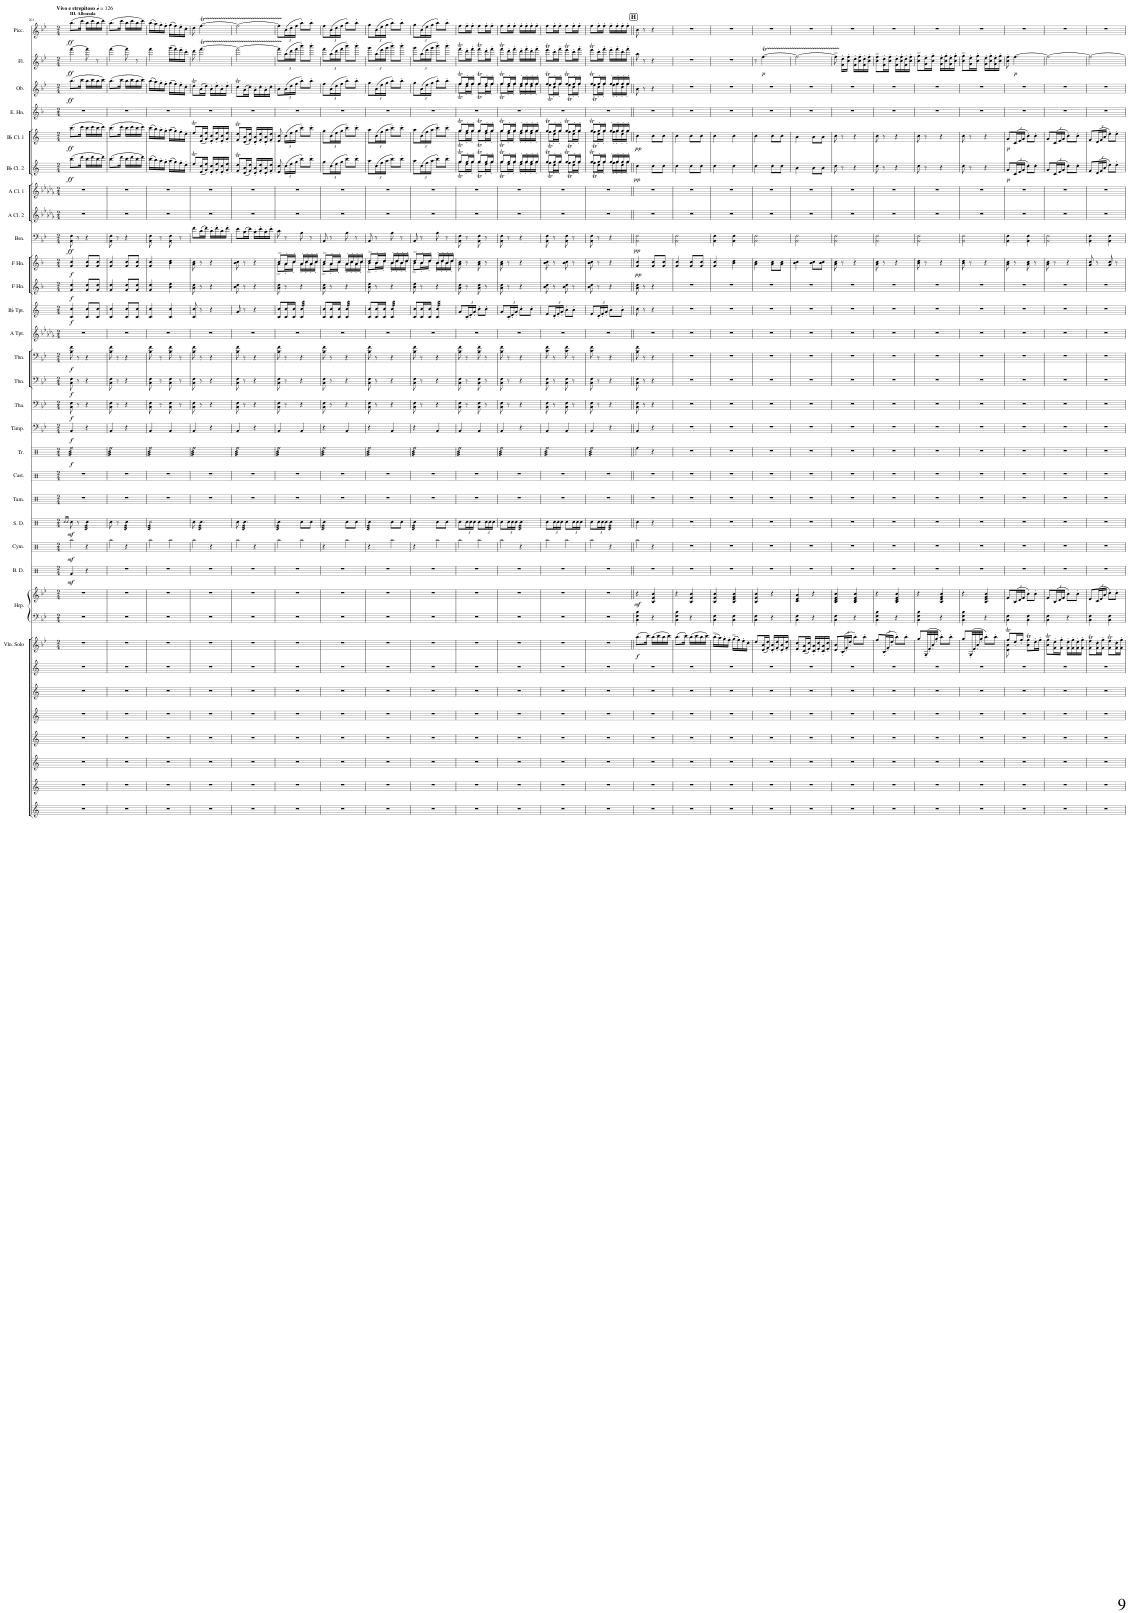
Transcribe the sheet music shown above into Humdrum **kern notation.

**kern	**kern	**kern	**kern	**kern	**kern	**kern	**kern	**dynam	**kern	**kern	**dynam	**kern	**dynam	**kern	**dynam	**kern	**dynam	**kern	**kern	**kern	**dynam	**kern	**dynam	**kern	**dynam	**kern	**dynam	**kern	**dynam	**kern	**kern	**dynam	**kern	**dynam	**kern	**dynam	**kern	**dynam	**kern	**kern	**kern	**dynam	**kern	**dynam	**kern	**kern	**dynam	**kern	**dynam	**kern	**dynam
*part32	*part31	*part30	*part29	*part28	*part27	*part26	*part25	*part25	*part24	*part24	*part24	*part23	*part23	*part22	*part22	*part21	*part21	*part20	*part19	*part18	*part18	*part17	*part17	*part16	*part16	*part15	*part15	*part14	*part14	*part13	*part12	*part12	*part11	*part11	*part10	*part10	*part9	*part9	*part8	*part7	*part6	*part6	*part5	*part5	*part4	*part3	*part3	*part2	*part2	*part1	*part1
*staff33	*staff32	*staff31	*staff30	*staff29	*staff28	*staff27	*staff26	*staff26	*staff25	*staff24	*staff24/25	*staff23	*staff23	*staff22	*staff22	*staff21	*staff21	*staff20	*staff19	*staff18	*staff18	*staff17	*staff17	*staff16	*staff16	*staff15	*staff15	*staff14	*staff14	*staff13	*staff12	*staff12	*staff11	*staff11	*staff10	*staff10	*staff9	*staff9	*staff8	*staff7	*staff6	*staff6	*staff5	*staff5	*staff4	*staff3	*staff3	*staff2	*staff2	*staff1	*staff1
*I"Piano	*I"Piano	*I"Piano	*I"Piano	*I"Piano	*I"Piano	*I"Piano	*I"Violin Solo	*	*I"Harp	*	*	*I"Bass Drum	*	*I"Cymbals	*	*I"Snare Drum	*	*I"Tambourine	*I"Castanets	*I"Triangle	*	*I"Timpani	*	*I"Tuba	*	*I"Trombone	*	*I"Trombone	*	*I"A Trumpet	*I"Bb Trumpet	*	*I"Horn in F	*	*I"Horn in F	*	*I"Bassoon	*	*I"A Clarinet 2	*I"A Clarinet 1	*I"Bb Clarinet 2	*	*I"Bb Clarinet 1	*	*I"English Horn	*I"Oboe	*	*I"Flute	*	*I"Piccolo	*
*I'Pno	*I'Pno	*I'Pno	*I'Pno	*I'Pno	*I'Pno	*I'Pno	*I'Vln. Solo	*	*I'Hrp.	*	*	*I'B. D.	*	*I'Cym.	*	*I'S. D.	*	*I'Tam.	*I'Cast.	*I'Tr.	*	*I'Timp.	*	*I'Tba.	*	*I'Tbn.	*	*I'Tbn.	*	*I'A Tpt.	*I'Bb Tpt.	*	*	*	*	*	*I'Bsn.	*	*I'A Cl. 2	*I'A Cl. 1	*I'Bb Cl. 2	*	*I'Bb Cl. 1	*	*I'E. Hn.	*I'Ob.	*	*I'Fl.	*	*I'Picc.	*
!!LO:PB:g=z
*clefG2	*clefG2	*clefG2	*clefG2	*clefG2	*clefG2	*clefG2	*clefG2	*	*clefF4	*clefG2	*	*clefX	*	*clefX	*	*clefX	*	*clefX	*clefX	*clefX	*	*clefF4	*	*clefF4	*	*clefF4	*	*clefF4	*	*clefG2	*clefG2	*	*clefG2	*	*clefG2	*	*clefF4	*	*clefG2	*clefG2	*clefG2	*	*clefG2	*	*clefG2	*clefG2	*	*clefG2	*	*clefG2	*
*	*	*	*	*	*	*	*	*	*	*	*	*	*	*	*	*	*	*	*	*	*	*	*	*	*	*	*	*	*	*Trd2c3	*Trd1c2	*	*Trd4c7	*	*Trd4c7	*	*	*	*Trd2c3	*Trd2c3	*Trd1c2	*	*Trd1c2	*	*Trd4c7	*	*	*	*	*Trd-7c-12	*
*k[]	*k[]	*k[]	*k[]	*k[]	*k[]	*k[]	*k[b-e-]	*	*k[b-e-]	*k[b-e-]	*	*k[]	*	*k[]	*	*k[]	*	*k[]	*k[]	*k[]	*	*k[b-e-]	*	*k[b-e-]	*	*k[b-e-]	*	*k[b-e-]	*	*k[b-e-a-d-g-]	*k[]	*	*k[b-]	*	*k[b-]	*	*k[b-e-]	*	*k[b-e-a-d-g-]	*k[b-e-a-d-g-]	*k[]	*	*k[]	*	*k[b-]	*k[b-e-]	*	*k[b-e-]	*	*k[b-e-]	*
*	*	*	*	*	*	*	*M2/4	*	*M2/4	*M2/4	*	*M2/4	*	*M2/4	*	*M2/4	*	*M2/4	*M2/4	*M2/4	*	*M2/4	*	*M2/4	*	*M2/4	*	*M2/4	*	*M2/4	*M2/4	*	*M2/4	*	*M2/4	*	*M2/4	*	*M2/4	*M2/4	*M2/4	*	*M2/4	*	*M2/4	*M2/4	*	*M2/4	*	*M2/4	*
*MM126	*MM126	*MM126	*MM126	*MM126	*MM126	*MM126	*MM126	*	*MM126	*MM126	*	*MM126	*	*MM126	*	*MM126	*	*MM126	*MM126	*MM126	*	*MM126	*	*MM126	*	*MM126	*	*MM126	*	*MM126	*MM126	*	*MM126	*	*MM126	*	*MM126	*	*MM126	*MM126	*MM126	*	*MM126	*	*MM126	*MM126	*	*MM126	*	*MM126	*
=201	=201	=201	=201	=201	=201	=201	=201	=201	=201	=201	=201	=201	=201	=201	=201	=201	=201	=201	=201	=201	=201	=201	=201	=201	=201	=201	=201	=201	=201	=201	=201	=201	=201	=201	=201	=201	=201	=201	=201	=201	=201	=201	=201	=201	=201	=201	=201	=201	=201	=201	=201
.	.	.	.	.	.	.	.	.	.	.	.	.	.	.	.	16qRcc/LL	.	.	.	.	.	.	.	.	.	.	.	.	.	.	.	.	.	.	.	.	.	.	.	.	.	.	.	.	.	.	.	.	.	.	.
.	.	.	.	.	.	.	.	.	.	.	.	.	.	.	.	16qRcc/JJ	.	.	.	.	.	.	.	.	.	.	.	.	.	.	.	.	.	.	.	.	.	.	.	.	.	.	.	.	.	.	.	.	.	.	.
!	!	!	!	!	!	!	!	!	!	!	!	!	!	!	!	!	!	!	!	!	!	!	!	!	!	!	!	!	!	!	!	!	!	!	!	!	!	!	!	!	!	!	!	!	!	!	!	!	!	!LO:TX:a:B:t=III. Alborada	!
!	!	!	!	!	!	!	!	!	!	!	!	!	!	!	!	!	!	!	!	!	!	!	!	!	!	!	!	!	!	!	!	!	!	!	!	!	!	!	!	!	!	!	!	!	!	!	!	!	!	!LO:TX:a:B:t=Vivo e strepitoso	!
!	!	!	!	!	!	!	!	!	!	!	!	!	!LO:DY:b	!	!LO:DY:b	!	!LO:DY:b	!	!	!LO:N:head=diamond	!LO:DY:b	!	!LO:DY:b	!	!LO:DY:b	!	!LO:DY:b	!	!LO:DY:b	!	!	!LO:DY:b	!	!LO:DY:b	!	!LO:DY:b	!	!LO:DY:b	!	!	!	!LO:DY:b	!	!LO:DY:b	!	!	!LO:DY:b	!	!LO:DY:b	!	!LO:DY:b
*	*	*	*	*	*	*	*	*	*	*	*	*	*	*	*	*	*	*	*	*tremolo	*	*	*	*	*	*	*	*	*	*	*	*	*	*	*	*	*	*	*	*	*	*	*	*	*	*	*	*	*	*	*
1r	1r	1r	1r	1r	1r	1r	2r	.	2r	2r	.	4Rf/	mf	4Raa\	mf	8Rcc\	mf	2r	2r	32Rff\LLL	f	4BB-/	f	8BB-\ 8F\	f	8BB-\ 8F\	f	8B-\ 8f\	f	2r	4c/ 4cc/	f	4f/ 4cc/	f	4f/ 4cc/	f	8BB-\ 8F\	ff	2r	2r	(8.ccc\L	ff	(8.ccc\L	ff	2r	(8.bb-\L	ff	[4fff\	ff	(8.bb-\L	ff
.	.	.	.	.	.	.	.	.	.	.	.	.	.	.	.	.	.	.	.	32Rff\	.	.	.	.	.	.	.	.	.	.	.	.	.	.	.	.	.	.	.	.	.	.	.	.	.	.	.	.	.	.	.
.	.	.	.	.	.	.	.	.	.	.	.	.	.	.	.	.	.	.	.	32Rff\	.	.	.	.	.	.	.	.	.	.	.	.	.	.	.	.	.	.	.	.	.	.	.	.	.	.	.	.	.	.	.
.	.	.	.	.	.	.	.	.	.	.	.	.	.	.	.	.	.	.	.	32Rff\	.	.	.	.	.	.	.	.	.	.	.	.	.	.	.	.	.	.	.	.	.	.	.	.	.	.	.	.	.	.	.
.	.	.	.	.	.	.	.	.	.	.	.	.	.	.	.	8r	.	.	.	32Rff\	.	.	.	8r	.	8r	.	8r	.	.	.	.	.	.	.	.	8r	.	.	.	.	.	.	.	.	.	.	.	.	.	.
.	.	.	.	.	.	.	.	.	.	.	.	.	.	.	.	.	.	.	.	32Rff\	.	.	.	.	.	.	.	.	.	.	.	.	.	.	.	.	.	.	.	.	.	.	.	.	.	.	.	.	.	.	.
.	.	.	.	.	.	.	.	.	.	.	.	.	.	.	.	.	.	.	.	32Rff\	.	.	.	.	.	.	.	.	.	.	.	.	.	.	.	.	.	.	.	.	16ddd\Jk	.	16ddd\Jk	.	.	16ccc\Jk	.	.	.	16ccc\Jk	.
.	.	.	.	.	.	.	.	.	.	.	.	.	.	.	.	.	.	.	.	32Rff\	.	.	.	.	.	.	.	.	.	.	.	.	.	.	.	.	.	.	.	.	.	.	.	.	.	.	.	.	.	.	.
*	*	*	*	*	*	*	*	*	*	*	*	*	*	*	*	*tremolo	*	*	*	*	*	*	*	*	*	*	*	*	*	*	*	*	*	*	*	*	*	*	*	*	*	*	*	*	*	*	*	*	*	*	*
.	.	.	.	.	.	.	.	.	.	.	.	4r	.	4r	.	32Rcc\LLL	.	.	.	32Rff\	.	4r	.	4r	.	4r	.	4r	.	.	8c/ 8cc/L	.	8f/ 8cc/L	.	8f/ 8cc/L	.	4r	.	.	.	16ccc\LL	.	16ccc\LL	.	.	16bb-\LL	.	8fff\]	.	16bb-\LL	.
.	.	.	.	.	.	.	.	.	.	.	.	.	.	.	.	32Rcc\	.	.	.	32Rff\	.	.	.	.	.	.	.	.	.	.	.	.	.	.	.	.	.	.	.	.	.	.	.	.	.	.	.	.	.	.	.
.	.	.	.	.	.	.	.	.	.	.	.	.	.	.	.	32Rcc\	.	.	.	32Rff\	.	.	.	.	.	.	.	.	.	.	.	.	.	.	.	.	.	.	.	.	16ddd\	.	16ddd\	.	.	16ccc\	.	.	.	16ccc\	.
.	.	.	.	.	.	.	.	.	.	.	.	.	.	.	.	32Rcc\	.	.	.	32Rff\	.	.	.	.	.	.	.	.	.	.	.	.	.	.	.	.	.	.	.	.	.	.	.	.	.	.	.	.	.	.	.
.	.	.	.	.	.	.	.	.	.	.	.	.	.	.	.	32Rcc\	.	.	.	32Rff\	.	.	.	.	.	.	.	.	.	.	8c/ 8cc/J	.	8f/ 8cc/J	.	8f/ 8cc/J	.	.	.	.	.	16ccc\	.	16ccc\	.	.	16bb-\	.	8r	.	16bb-\	.
.	.	.	.	.	.	.	.	.	.	.	.	.	.	.	.	32Rcc\	.	.	.	32Rff\	.	.	.	.	.	.	.	.	.	.	.	.	.	.	.	.	.	.	.	.	.	.	.	.	.	.	.	.	.	.	.
.	.	.	.	.	.	.	.	.	.	.	.	.	.	.	.	32Rcc\	.	.	.	32Rff\	.	.	.	.	.	.	.	.	.	.	.	.	.	.	.	.	.	.	.	.	16ddd\JJ)	.	16ddd\JJ)	.	.	16ccc\JJ)	.	.	.	16ccc\JJ)	.
.	.	.	.	.	.	.	.	.	.	.	.	.	.	.	.	32Rcc\JJJ	.	.	.	32Rff\JJJ	.	.	.	.	.	.	.	.	.	.	.	.	.	.	.	.	.	.	.	.	.	.	.	.	.	.	.	.	.	.	.
*	*	*	*	*	*	*	*	*	*	*	*	*	*	*	*	*Xtremolo	*	*	*	*	*	*	*	*	*	*	*	*	*	*	*	*	*	*	*	*	*	*	*	*	*	*	*	*	*	*	*	*	*	*	*
.	.	.	.	.	.	.	2ryy	.	2ryy	2ryy	.	2ryy	.	2ryy	.	2ryy	.	2ryy	2ryy	2ryy	.	2ryy	.	2ryy	.	2ryy	.	2ryy	.	2ryy	2ryy	.	2ryy	.	2ryy	.	2ryy	.	2ryy	2ryy	2ryy	.	2ryy	.	2ryy	2ryy	.	2ryy	.	2ryy	.
=202	=202	=202	=202	=202	=202	=202	=202	=202	=202	=202	=202	=202	=202	=202	=202	=202	=202	=202	=202	=202	=202	=202	=202	=202	=202	=202	=202	=202	=202	=202	=202	=202	=202	=202	=202	=202	=202	=202	=202	=202	=202	=202	=202	=202	=202	=202	=202	=202	=202	=202	=202
!	!	!	!	!	!	!	!	!	!	!	!	!	!	!	!	!	!	!	!	!LO:N:head=diamond	!	!	!	!	!	!	!	!	!	!	!	!	!	!	!	!	!	!	!	!	!	!	!	!	!	!	!	!	!	!	!
1r	1r	1r	1r	1r	1r	1r	2r	.	2r	2r	.	2r	.	4Raa\	.	8Rcc\	.	2r	2r	32Rff\LLL	.	4BB-/	.	8BB-\ 8F\	.	8BB-\ 8F\	.	8B-\ 8f\	.	2r	4c/ 4cc/	.	4f/ 4cc/	.	4f/ 4cc/	.	8BB-\ 8F\	.	2r	2r	(8.ccc\L	.	(8.ccc\L	.	2r	(8.bb-\L	.	[4fff\	.	(8.bb-\L	.
.	.	.	.	.	.	.	.	.	.	.	.	.	.	.	.	.	.	.	.	32Rff\	.	.	.	.	.	.	.	.	.	.	.	.	.	.	.	.	.	.	.	.	.	.	.	.	.	.	.	.	.	.	.
.	.	.	.	.	.	.	.	.	.	.	.	.	.	.	.	.	.	.	.	32Rff\	.	.	.	.	.	.	.	.	.	.	.	.	.	.	.	.	.	.	.	.	.	.	.	.	.	.	.	.	.	.	.
.	.	.	.	.	.	.	.	.	.	.	.	.	.	.	.	.	.	.	.	32Rff\	.	.	.	.	.	.	.	.	.	.	.	.	.	.	.	.	.	.	.	.	.	.	.	.	.	.	.	.	.	.	.
.	.	.	.	.	.	.	.	.	.	.	.	.	.	.	.	8r	.	.	.	32Rff\	.	.	.	8r	.	8r	.	8r	.	.	.	.	.	.	.	.	8r	.	.	.	.	.	.	.	.	.	.	.	.	.	.
.	.	.	.	.	.	.	.	.	.	.	.	.	.	.	.	.	.	.	.	32Rff\	.	.	.	.	.	.	.	.	.	.	.	.	.	.	.	.	.	.	.	.	.	.	.	.	.	.	.	.	.	.	.
.	.	.	.	.	.	.	.	.	.	.	.	.	.	.	.	.	.	.	.	32Rff\	.	.	.	.	.	.	.	.	.	.	.	.	.	.	.	.	.	.	.	.	16ddd\Jk	.	16ddd\Jk	.	.	16ccc\Jk	.	.	.	16ccc\Jk	.
.	.	.	.	.	.	.	.	.	.	.	.	.	.	.	.	.	.	.	.	32Rff\	.	.	.	.	.	.	.	.	.	.	.	.	.	.	.	.	.	.	.	.	.	.	.	.	.	.	.	.	.	.	.
*	*	*	*	*	*	*	*	*	*	*	*	*	*	*	*	*tremolo	*	*	*	*	*	*	*	*	*	*	*	*	*	*	*	*	*	*	*	*	*	*	*	*	*	*	*	*	*	*	*	*	*	*	*
.	.	.	.	.	.	.	.	.	.	.	.	.	.	4r	.	32Rcc\LLL	.	.	.	32Rff\	.	4r	.	4r	.	4r	.	4r	.	.	8c/ 8cc/L	.	8f/ 8cc/L	.	8f/ 8cc/L	.	4r	.	.	.	16ccc\LL	.	16ccc\LL	.	.	16bb-\LL	.	8fff\]	.	16bb-\LL	.
.	.	.	.	.	.	.	.	.	.	.	.	.	.	.	.	32Rcc\	.	.	.	32Rff\	.	.	.	.	.	.	.	.	.	.	.	.	.	.	.	.	.	.	.	.	.	.	.	.	.	.	.	.	.	.	.
.	.	.	.	.	.	.	.	.	.	.	.	.	.	.	.	32Rcc\	.	.	.	32Rff\	.	.	.	.	.	.	.	.	.	.	.	.	.	.	.	.	.	.	.	.	16ddd\	.	16ddd\	.	.	16ccc\	.	.	.	16ccc\	.
.	.	.	.	.	.	.	.	.	.	.	.	.	.	.	.	32Rcc\	.	.	.	32Rff\	.	.	.	.	.	.	.	.	.	.	.	.	.	.	.	.	.	.	.	.	.	.	.	.	.	.	.	.	.	.	.
.	.	.	.	.	.	.	.	.	.	.	.	.	.	.	.	32Rcc\	.	.	.	32Rff\	.	.	.	.	.	.	.	.	.	.	8c/ 8cc/J	.	8f/ 8cc/J	.	8f/ 8cc/J	.	.	.	.	.	16ccc\	.	16ccc\	.	.	16bb-\	.	8r	.	16bb-\	.
.	.	.	.	.	.	.	.	.	.	.	.	.	.	.	.	32Rcc\	.	.	.	32Rff\	.	.	.	.	.	.	.	.	.	.	.	.	.	.	.	.	.	.	.	.	.	.	.	.	.	.	.	.	.	.	.
.	.	.	.	.	.	.	.	.	.	.	.	.	.	.	.	32Rcc\	.	.	.	32Rff\	.	.	.	.	.	.	.	.	.	.	.	.	.	.	.	.	.	.	.	.	16ddd\JJ)	.	16ddd\JJ)	.	.	16ccc\JJ)	.	.	.	16ccc\JJ)	.
.	.	.	.	.	.	.	.	.	.	.	.	.	.	.	.	32Rcc\JJJ	.	.	.	32Rff\JJJ	.	.	.	.	.	.	.	.	.	.	.	.	.	.	.	.	.	.	.	.	.	.	.	.	.	.	.	.	.	.	.
.	.	.	.	.	.	.	2ryy	.	2ryy	2ryy	.	2ryy	.	2ryy	.	2ryy	.	2ryy	2ryy	2ryy	.	2ryy	.	2ryy	.	2ryy	.	2ryy	.	2ryy	2ryy	.	2ryy	.	2ryy	.	2ryy	.	2ryy	2ryy	2ryy	.	2ryy	.	2ryy	2ryy	.	2ryy	.	2ryy	.
=203	=203	=203	=203	=203	=203	=203	=203	=203	=203	=203	=203	=203	=203	=203	=203	=203	=203	=203	=203	=203	=203	=203	=203	=203	=203	=203	=203	=203	=203	=203	=203	=203	=203	=203	=203	=203	=203	=203	=203	=203	=203	=203	=203	=203	=203	=203	=203	=203	=203	=203	=203
!	!	!	!	!	!	!	!	!	!	!	!	!	!	!	!	!	!	!	!	!LO:N:head=diamond	!	!	!	!	!	!	!	!	!	!	!	!	!	!	!	!	!	!	!	!	!	!	!	!	!	!	!	!	!	!	!
1r	1r	1r	1r	1r	1r	1r	2r	.	2r	2r	.	2r	.	4Raa\	.	32Rcc\LLL	.	2r	2r	32Rff\LLL	.	4BB-/	.	8BB-\ 8F\	.	8BB-\ 8F\	.	8B-\ 8f\	.	2r	4c/ 4cc/	.	4f/ 4cc/	.	4f/ 4cc/	.	8BB-\ 8F\	.	2r	2r	(16ccc\LL	.	(16ccc\LL	.	2r	(16bb-\LL	.	4fff\	.	(16bb-\LL	.
.	.	.	.	.	.	.	.	.	.	.	.	.	.	.	.	32Rcc\	.	.	.	32Rff\	.	.	.	.	.	.	.	.	.	.	.	.	.	.	.	.	.	.	.	.	.	.	.	.	.	.	.	.	.	.	.
.	.	.	.	.	.	.	.	.	.	.	.	.	.	.	.	32Rcc\	.	.	.	32Rff\	.	.	.	.	.	.	.	.	.	.	.	.	.	.	.	.	.	.	.	.	16bb\)	.	16bb\)	.	.	16aa\)	.	.	.	16aa\)	.
.	.	.	.	.	.	.	.	.	.	.	.	.	.	.	.	32Rcc\	.	.	.	32Rff\	.	.	.	.	.	.	.	.	.	.	.	.	.	.	.	.	.	.	.	.	.	.	.	.	.	.	.	.	.	.	.
.	.	.	.	.	.	.	.	.	.	.	.	.	.	.	.	32Rcc\	.	.	.	32Rff\	.	.	.	8r	.	8r	.	8r	.	.	.	.	.	.	.	.	8r	.	.	.	16aa'\	.	16aa'\	.	.	16gg'\	.	.	.	16gg'\	.
.	.	.	.	.	.	.	.	.	.	.	.	.	.	.	.	32Rcc\	.	.	.	32Rff\	.	.	.	.	.	.	.	.	.	.	.	.	.	.	.	.	.	.	.	.	.	.	.	.	.	.	.	.	.	.	.
.	.	.	.	.	.	.	.	.	.	.	.	.	.	.	.	32Rcc\	.	.	.	32Rff\	.	.	.	.	.	.	.	.	.	.	.	.	.	.	.	.	.	.	.	.	16gg'\JJ	.	16gg'\JJ	.	.	16ff'\JJ	.	.	.	16ff'\JJ	.
.	.	.	.	.	.	.	.	.	.	.	.	.	.	.	.	32Rcc\	.	.	.	32Rff\	.	.	.	.	.	.	.	.	.	.	.	.	.	.	.	.	.	.	.	.	.	.	.	.	.	.	.	.	.	.	.
.	.	.	.	.	.	.	.	.	.	.	.	.	.	4Raa\	.	32Rcc\	.	.	.	32Rff\	.	4BB-/	.	8BB-\ 8F\	.	8BB-\ 8F\	.	8B-\ 8f\	.	.	4c/ 4cc/	.	4b-\ 4dd\	.	4b-\ 4dd\	.	8BB-\ 8F\	.	.	.	(16aa\LL	.	(16aa\LL	.	.	(16gg\LL	.	(16ggg\LL	.	(16gg\LL	.
.	.	.	.	.	.	.	.	.	.	.	.	.	.	.	.	32Rcc\	.	.	.	32Rff\	.	.	.	.	.	.	.	.	.	.	.	.	.	.	.	.	.	.	.	.	.	.	.	.	.	.	.	.	.	.	.
.	.	.	.	.	.	.	.	.	.	.	.	.	.	.	.	32Rcc\	.	.	.	32Rff\	.	.	.	.	.	.	.	.	.	.	.	.	.	.	.	.	.	.	.	.	16gg\)	.	16gg\)	.	.	16ff\)	.	16fff\)	.	16ff\)	.
.	.	.	.	.	.	.	.	.	.	.	.	.	.	.	.	32Rcc\	.	.	.	32Rff\	.	.	.	.	.	.	.	.	.	.	.	.	.	.	.	.	.	.	.	.	.	.	.	.	.	.	.	.	.	.	.
.	.	.	.	.	.	.	.	.	.	.	.	.	.	.	.	32Rcc\	.	.	.	32Rff\	.	.	.	8r	.	8r	.	8r	.	.	.	.	.	.	.	.	8r	.	.	.	16ff'\	.	16ff'\	.	.	16ee-'\	.	16eee-'\	.	16ee-'\	.
.	.	.	.	.	.	.	.	.	.	.	.	.	.	.	.	32Rcc\	.	.	.	32Rff\	.	.	.	.	.	.	.	.	.	.	.	.	.	.	.	.	.	.	.	.	.	.	.	.	.	.	.	.	.	.	.
.	.	.	.	.	.	.	.	.	.	.	.	.	.	.	.	32Rcc\	.	.	.	32Rff\	.	.	.	.	.	.	.	.	.	.	.	.	.	.	.	.	.	.	.	.	16dd'\JJ	.	16dd'\JJ	.	.	16cc'\JJ	.	16ccc'\JJ	.	16cc'\JJ	.
.	.	.	.	.	.	.	.	.	.	.	.	.	.	.	.	32Rcc\JJJ	.	.	.	32Rff\JJJ	.	.	.	.	.	.	.	.	.	.	.	.	.	.	.	.	.	.	.	.	.	.	.	.	.	.	.	.	.	.	.
*	*	*	*	*	*	*	*	*	*	*	*	*	*	*	*	*Xtremolo	*	*	*	*	*	*	*	*	*	*	*	*	*	*	*	*	*	*	*	*	*	*	*	*	*	*	*	*	*	*	*	*	*	*	*
.	.	.	.	.	.	.	2ryy	.	2ryy	2ryy	.	2ryy	.	2ryy	.	2ryy	.	2ryy	2ryy	2ryy	.	2ryy	.	2ryy	.	2ryy	.	2ryy	.	2ryy	2ryy	.	2ryy	.	2ryy	.	2ryy	.	2ryy	2ryy	2ryy	.	2ryy	.	2ryy	2ryy	.	2ryy	.	2ryy	.
=204	=204	=204	=204	=204	=204	=204	=204	=204	=204	=204	=204	=204	=204	=204	=204	=204	=204	=204	=204	=204	=204	=204	=204	=204	=204	=204	=204	=204	=204	=204	=204	=204	=204	=204	=204	=204	=204	=204	=204	=204	=204	=204	=204	=204	=204	=204	=204	=204	=204	=204	=204
!	!	!	!	!	!	!	!	!	!	!	!	!	!	!	!	!	!	!	!	!LO:N:head=diamond	!	!	!	!	!	!	!	!	!	!	!	!	!	!	!	!	!	!	!	!	!	!	!	!	!	!	!	!	!	!	!
1r	1r	1r	1r	1r	1r	1r	2r	.	2r	2r	.	2r	.	4Raa\	.	8Rcc\	.	2r	2r	32Rff\LLL	.	4BB-/	.	8BB-\ 8F\	.	8BB-\ 8F\	.	8B-\ 8f\	.	2r	8c/ 8cc/	.	8a\ 8cc\	.	8a\ 8cc\	.	8f\L	.	2r	2r	8eet/L	.	8eet/L	.	2r	8ddt\L	.	8ddd\	.	8dd\	.
.	.	.	.	.	.	.	.	.	.	.	.	.	.	.	.	.	.	.	.	32Rff\	.	.	.	.	.	.	.	.	.	.	.	.	.	.	.	.	.	.	.	.	.	.	.	.	.	.	.	.	.	.	.
.	.	.	.	.	.	.	.	.	.	.	.	.	.	.	.	.	.	.	.	32Rff\	.	.	.	.	.	.	.	.	.	.	.	.	.	.	.	.	.	.	.	.	.	.	.	.	.	.	.	.	.	.	.
.	.	.	.	.	.	.	.	.	.	.	.	.	.	.	.	.	.	.	.	32Rff\	.	.	.	.	.	.	.	.	.	.	.	.	.	.	.	.	.	.	.	.	.	.	.	.	.	.	.	.	.	.	.
*	*	*	*	*	*	*	*	*	*	*	*	*	*	*	*	*tremolo	*	*	*	*	*	*	*	*	*	*	*	*	*	*	*	*	*	*	*	*	*	*	*	*	*	*	*	*	*	*	*	*	*	*	*
.	.	.	.	.	.	.	.	.	.	.	.	.	.	.	.	32Rcc\LLL	.	.	.	32Rff\	.	.	.	8r	.	8r	.	8r	.	.	8r	.	8r	.	8r	.	(16d\L	.	.	.	(16e/ 16cc/L	.	(16e/ 16cc/L	.	.	(16b-\L	.	[4.fffT\	.	[4.ffT\	.
.	.	.	.	.	.	.	.	.	.	.	.	.	.	.	.	32Rcc\	.	.	.	32Rff\	.	.	.	.	.	.	.	.	.	.	.	.	.	.	.	.	.	.	.	.	.	.	.	.	.	.	.	.	.	.	.
.	.	.	.	.	.	.	.	.	.	.	.	.	.	.	.	32Rcc\	.	.	.	32Rff\	.	.	.	.	.	.	.	.	.	.	.	.	.	.	.	.	16f\JJ)	.	.	.	16g/ 16ee/JJ)	.	16g/ 16ee/JJ)	.	.	16dd\JJ)	.	.	.	.	.
.	.	.	.	.	.	.	.	.	.	.	.	.	.	.	.	32Rcc\	.	.	.	32Rff\	.	.	.	.	.	.	.	.	.	.	.	.	.	.	.	.	.	.	.	.	.	.	.	.	.	.	.	.	.	.	.
.	.	.	.	.	.	.	.	.	.	.	.	.	.	4r	.	32Rcc\	.	.	.	32Rff\	.	4r	.	4r	.	4r	.	4r	.	.	4r	.	4r	.	4r	.	16d'\LL	.	.	.	16e/' 16cc/'LL	.	16e/' 16cc/'LL	.	.	16b-'\LL	.	.	.	.	.
.	.	.	.	.	.	.	.	.	.	.	.	.	.	.	.	32Rcc\	.	.	.	32Rff\	.	.	.	.	.	.	.	.	.	.	.	.	.	.	.	.	.	.	.	.	.	.	.	.	.	.	.	.	.	.	.
.	.	.	.	.	.	.	.	.	.	.	.	.	.	.	.	32Rcc\	.	.	.	32Rff\	.	.	.	.	.	.	.	.	.	.	.	.	.	.	.	.	16f'\	.	.	.	16g/' 16ee/'	.	16g/' 16ee/'	.	.	16dd'\	.	.	.	.	.
.	.	.	.	.	.	.	.	.	.	.	.	.	.	.	.	32Rcc\	.	.	.	32Rff\	.	.	.	.	.	.	.	.	.	.	.	.	.	.	.	.	.	.	.	.	.	.	.	.	.	.	.	.	.	.	.
.	.	.	.	.	.	.	.	.	.	.	.	.	.	.	.	32Rcc\	.	.	.	32Rff\	.	.	.	.	.	.	.	.	.	.	.	.	.	.	.	.	16d'\	.	.	.	16e/' 16cc/'	.	16e/' 16cc/'	.	.	16b-'\	.	.	.	.	.
.	.	.	.	.	.	.	.	.	.	.	.	.	.	.	.	32Rcc\	.	.	.	32Rff\	.	.	.	.	.	.	.	.	.	.	.	.	.	.	.	.	.	.	.	.	.	.	.	.	.	.	.	.	.	.	.
.	.	.	.	.	.	.	.	.	.	.	.	.	.	.	.	32Rcc\	.	.	.	32Rff\	.	.	.	.	.	.	.	.	.	.	.	.	.	.	.	.	16f'\JJ	.	.	.	16g/' 16ee/'JJ	.	16g/' 16ee/'JJ	.	.	16dd'\JJ	.	.	.	.	.
.	.	.	.	.	.	.	.	.	.	.	.	.	.	.	.	32Rcc\JJJ	.	.	.	32Rff\JJJ	.	.	.	.	.	.	.	.	.	.	.	.	.	.	.	.	.	.	.	.	.	.	.	.	.	.	.	.	.	.	.
*	*	*	*	*	*	*	*	*	*	*	*	*	*	*	*	*Xtremolo	*	*	*	*	*	*	*	*	*	*	*	*	*	*	*	*	*	*	*	*	*	*	*	*	*	*	*	*	*	*	*	*	*	*	*
.	.	.	.	.	.	.	2ryy	.	2ryy	2ryy	.	2ryy	.	2ryy	.	2ryy	.	2ryy	2ryy	2ryy	.	2ryy	.	2ryy	.	2ryy	.	2ryy	.	2ryy	2ryy	.	2ryy	.	2ryy	.	2ryy	.	2ryy	2ryy	2ryy	.	2ryy	.	2ryy	2ryy	.	2ryy	.	2ryy	.
=205	=205	=205	=205	=205	=205	=205	=205	=205	=205	=205	=205	=205	=205	=205	=205	=205	=205	=205	=205	=205	=205	=205	=205	=205	=205	=205	=205	=205	=205	=205	=205	=205	=205	=205	=205	=205	=205	=205	=205	=205	=205	=205	=205	=205	=205	=205	=205	=205	=205	=205	=205
!	!	!	!	!	!	!	!	!	!	!	!	!	!	!	!	!	!	!	!	!LO:N:head=diamond	!	!	!	!	!	!	!	!	!	!	!	!	!	!	!	!	!	!	!	!	!	!	!	!	!	!	!	!	!	!	!
1r	1r	1r	1r	1r	1r	1r	2r	.	2r	2r	.	2r	.	4Raa\	.	8Rcc\	.	2r	2r	32Rff\LLL	.	4BB-/	.	8BB-\ 8F\	.	8BB-\ 8F\	.	8B-\ 8f\	.	2r	8g/	.	8b-\ 8cc\	.	8b-\ 8cc\	.	8e-\L	.	2r	2r	8f/T 8dd/TL	.	8f/T 8dd/TL	.	2r	8ccT\L	.	2fff\_	.	2ff\_	.
.	.	.	.	.	.	.	.	.	.	.	.	.	.	.	.	.	.	.	.	32Rff\	.	.	.	.	.	.	.	.	.	.	.	.	.	.	.	.	.	.	.	.	.	.	.	.	.	.	.	.	.	.	.
.	.	.	.	.	.	.	.	.	.	.	.	.	.	.	.	.	.	.	.	32Rff\	.	.	.	.	.	.	.	.	.	.	.	.	.	.	.	.	.	.	.	.	.	.	.	.	.	.	.	.	.	.	.
.	.	.	.	.	.	.	.	.	.	.	.	.	.	.	.	.	.	.	.	32Rff\	.	.	.	.	.	.	.	.	.	.	.	.	.	.	.	.	.	.	.	.	.	.	.	.	.	.	.	.	.	.	.
*	*	*	*	*	*	*	*	*	*	*	*	*	*	*	*	*tremolo	*	*	*	*	*	*	*	*	*	*	*	*	*	*	*	*	*	*	*	*	*	*	*	*	*	*	*	*	*	*	*	*	*	*	*
.	.	.	.	.	.	.	.	.	.	.	.	.	.	.	.	32Rcc\LLL	.	.	.	32Rff\	.	.	.	8r	.	8r	.	8r	.	.	8r	.	8r	.	8r	.	(16c\L	.	.	.	(16d/ 16b/L	.	(16d/ 16b/L	.	.	(16a\L	.	.	.	.	.
.	.	.	.	.	.	.	.	.	.	.	.	.	.	.	.	32Rcc\	.	.	.	32Rff\	.	.	.	.	.	.	.	.	.	.	.	.	.	.	.	.	.	.	.	.	.	.	.	.	.	.	.	.	.	.	.
.	.	.	.	.	.	.	.	.	.	.	.	.	.	.	.	32Rcc\	.	.	.	32Rff\	.	.	.	.	.	.	.	.	.	.	.	.	.	.	.	.	16e-\JJ)	.	.	.	16f/ 16dd/JJ)	.	16f/ 16dd/JJ)	.	.	16cc\JJ)	.	.	.	.	.
.	.	.	.	.	.	.	.	.	.	.	.	.	.	.	.	32Rcc\	.	.	.	32Rff\	.	.	.	.	.	.	.	.	.	.	.	.	.	.	.	.	.	.	.	.	.	.	.	.	.	.	.	.	.	.	.
.	.	.	.	.	.	.	.	.	.	.	.	.	.	4r	.	32Rcc\	.	.	.	32Rff\	.	4r	.	4r	.	4r	.	4r	.	.	4r	.	4r	.	4r	.	16c'\LL	.	.	.	16d/' 16b/'LL	.	16d/' 16b/'LL	.	.	16a'\LL	.	.	.	.	.
.	.	.	.	.	.	.	.	.	.	.	.	.	.	.	.	32Rcc\	.	.	.	32Rff\	.	.	.	.	.	.	.	.	.	.	.	.	.	.	.	.	.	.	.	.	.	.	.	.	.	.	.	.	.	.	.
.	.	.	.	.	.	.	.	.	.	.	.	.	.	.	.	32Rcc\	.	.	.	32Rff\	.	.	.	.	.	.	.	.	.	.	.	.	.	.	.	.	16e-'\	.	.	.	16f/' 16dd/'	.	16f/' 16dd/'	.	.	16cc'\	.	.	.	.	.
.	.	.	.	.	.	.	.	.	.	.	.	.	.	.	.	32Rcc\	.	.	.	32Rff\	.	.	.	.	.	.	.	.	.	.	.	.	.	.	.	.	.	.	.	.	.	.	.	.	.	.	.	.	.	.	.
.	.	.	.	.	.	.	.	.	.	.	.	.	.	.	.	32Rcc\	.	.	.	32Rff\	.	.	.	.	.	.	.	.	.	.	.	.	.	.	.	.	16c'\	.	.	.	16d/' 16b/'	.	16d/' 16b/'	.	.	16a'\	.	.	.	.	.
.	.	.	.	.	.	.	.	.	.	.	.	.	.	.	.	32Rcc\	.	.	.	32Rff\	.	.	.	.	.	.	.	.	.	.	.	.	.	.	.	.	.	.	.	.	.	.	.	.	.	.	.	.	.	.	.
.	.	.	.	.	.	.	.	.	.	.	.	.	.	.	.	32Rcc\	.	.	.	32Rff\	.	.	.	.	.	.	.	.	.	.	.	.	.	.	.	.	16e-'\JJ	.	.	.	16f/' 16dd/'JJ	.	16f/' 16dd/'JJ	.	.	16cc'\JJ	.	.	.	.	.
.	.	.	.	.	.	.	.	.	.	.	.	.	.	.	.	32Rcc\JJJ	.	.	.	32Rff\JJJ	.	.	.	.	.	.	.	.	.	.	.	.	.	.	.	.	.	.	.	.	.	.	.	.	.	.	.	.	.	.	.
.	.	.	.	.	.	.	2ryy	.	2ryy	2ryy	.	2ryy	.	2ryy	.	2ryy	.	2ryy	2ryy	2ryy	.	2ryy	.	2ryy	.	2ryy	.	2ryy	.	2ryy	2ryy	.	2ryy	.	2ryy	.	2ryy	.	2ryy	2ryy	2ryy	.	2ryy	.	2ryy	2ryy	.	2ryy	.	2ryy	.
=206	=206	=206	=206	=206	=206	=206	=206	=206	=206	=206	=206	=206	=206	=206	=206	=206	=206	=206	=206	=206	=206	=206	=206	=206	=206	=206	=206	=206	=206	=206	=206	=206	=206	=206	=206	=206	=206	=206	=206	=206	=206	=206	=206	=206	=206	=206	=206	=206	=206	=206	=206
!	!	!	!	!	!	!	!	!	!	!	!	!	!	!	!	!	!	!	!	!LO:N:head=diamond	!	!	!	!	!	!	!	!	!	!	!	!	!	!	!	!	!	!	!	!	!	!	!	!	!	!	!	!	!	!	!
*	*	*	*	*	*	*	*	*	*	*	*	*	*	*	*	*	*	*	*	*	*	*	*	*	*	*	*	*	*	*	*	*	*	*	*^	*	*	*	*	*	*	*	*	*	*	*	*	*	*	*	*
1r	1r	1r	1r	1r	1r	1r	2r	.	2r	2r	.	2r	.	4Raa\	.	32Rcc\LLL	.	2r	2r	32Rff\LLL	.	4BB-/	.	8BB-\ 8F\	.	8BB-\ 8F\	.	8B-\ 8f\	.	2r	8c/ 8cc/L	.	8a\ 8cc\	.	8cc^/L	8a^\L	.	8d\	.	2r	2r	8e/ 8cc/	.	8e/ 8cc/	.	2r	8b-\L	.	8fffTTT\L]	.	8ffTTT\L]	.
.	.	.	.	.	.	.	.	.	.	.	.	.	.	.	.	32Rcc\	.	.	.	32Rff\	.	.	.	.	.	.	.	.	.	.	.	.	.	.	.	.	.	.	.	.	.	.	.	.	.	.	.	.	.	.	.	.
.	.	.	.	.	.	.	.	.	.	.	.	.	.	.	.	32Rcc\	.	.	.	32Rff\	.	.	.	.	.	.	.	.	.	.	.	.	.	.	.	.	.	.	.	.	.	.	.	.	.	.	.	.	.	.	.	.
.	.	.	.	.	.	.	.	.	.	.	.	.	.	.	.	32Rcc\	.	.	.	32Rff\	.	.	.	.	.	.	.	.	.	.	.	.	.	.	.	.	.	.	.	.	.	.	.	.	.	.	.	.	.	.	.	.
*	*	*	*	*	*	*	*	*	*	*	*	*	*	*	*	*	*	*	*	*	*	*	*	*	*	*	*	*	*	*	*	*	*	*	*	*	*	*	*	*	*	*Xbrackettup	*	*Xbrackettup	*	*	*Xbrackettup	*	*Xbrackettup	*	*Xbrackettup	*
.	.	.	.	.	.	.	.	.	.	.	.	.	.	.	.	32Rcc\	.	.	.	32Rff\	.	.	.	8r	.	8r	.	8r	.	.	16c/ 16cc/L	.	8r	.	16a'/L	16a'\L	.	8r	.	.	.	(24cc\LL	.	(24cc\LL	.	.	(24b-\L	.	(24bb-\L	.	(24b-\L	.
.	.	.	.	.	.	.	.	.	.	.	.	.	.	.	.	32Rcc\	.	.	.	32Rff\	.	.	.	.	.	.	.	.	.	.	.	.	.	.	.	.	.	.	.	.	.	.	.	.	.	.	.	.	.	.	.	.
.	.	.	.	.	.	.	.	.	.	.	.	.	.	.	.	.	.	.	.	.	.	.	.	.	.	.	.	.	.	.	.	.	.	.	.	.	.	.	.	.	.	24ee\	.	24ee\	.	.	24dd\	.	24ddd\	.	24dd\	.
.	.	.	.	.	.	.	.	.	.	.	.	.	.	.	.	32Rcc\	.	.	.	32Rff\	.	.	.	.	.	.	.	.	.	.	16c/ 16cc/JJ	.	.	.	16cc'/JJ	16cc'\JJ	.	.	.	.	.	.	.	.	.	.	.	.	.	.	.	.
.	.	.	.	.	.	.	.	.	.	.	.	.	.	.	.	.	.	.	.	.	.	.	.	.	.	.	.	.	.	.	.	.	.	.	.	.	.	.	.	.	.	24gg\JJ	.	24gg\JJ	.	.	24ff\JJ	.	24fff\JJ	.	24ff\JJ	.
.	.	.	.	.	.	.	.	.	.	.	.	.	.	.	.	32Rcc\JJJ	.	.	.	32Rff\	.	.	.	.	.	.	.	.	.	.	.	.	.	.	.	.	.	.	.	.	.	.	.	.	.	.	.	.	.	.	.	.
*	*	*	*	*	*	*	*	*	*	*	*	*	*	*	*	*Xtremolo	*	*	*	*	*	*	*	*	*	*	*	*	*	*	*	*	*	*	*	*	*	*	*	*	*	*	*	*	*	*	*	*	*	*	*	*
*	*	*	*	*	*	*	*	*	*	*	*	*	*	*	*	*	*	*	*	*	*	*	*	*	*	*	*	*	*	*	*tremolo	*	*	*	*	*	*	*	*	*	*	*	*	*	*	*	*	*	*	*	*	*
.	.	.	.	.	.	.	.	.	.	.	.	.	.	4Raa\	.	8Rcc\L	.	.	.	32Rff\	.	4BB-/	.	4r	.	4r	.	4r	.	.	32c/ 32cc/LLL	.	4r	.	16a'/LL	16a'\LL	.	8B-\	.	.	.	8ccc'\L)	.	8ccc'\L)	.	.	8bb-'\L)	.	8bbb-'\L)	.	8bb-'\L)	.
.	.	.	.	.	.	.	.	.	.	.	.	.	.	.	.	.	.	.	.	32Rff\	.	.	.	.	.	.	.	.	.	.	32c/ 32cc/	.	.	.	.	.	.	.	.	.	.	.	.	.	.	.	.	.	.	.	.	.
.	.	.	.	.	.	.	.	.	.	.	.	.	.	.	.	.	.	.	.	32Rff\	.	.	.	.	.	.	.	.	.	.	32c/ 32cc/	.	.	.	16cc'/	16cc'\	.	.	.	.	.	.	.	.	.	.	.	.	.	.	.	.
.	.	.	.	.	.	.	.	.	.	.	.	.	.	.	.	.	.	.	.	32Rff\	.	.	.	.	.	.	.	.	.	.	32c/ 32cc/	.	.	.	.	.	.	.	.	.	.	.	.	.	.	.	.	.	.	.	.	.
.	.	.	.	.	.	.	.	.	.	.	.	.	.	.	.	8Rcc\J	.	.	.	32Rff\	.	.	.	.	.	.	.	.	.	.	32c/ 32cc/	.	.	.	16a'/	16a'\	.	8r	.	.	.	8ccc'\J	.	8ccc'\J	.	.	8bb-'\J	.	8bbb-'\J	.	8bb-'\J	.
.	.	.	.	.	.	.	.	.	.	.	.	.	.	.	.	.	.	.	.	32Rff\	.	.	.	.	.	.	.	.	.	.	32c/ 32cc/	.	.	.	.	.	.	.	.	.	.	.	.	.	.	.	.	.	.	.	.	.
.	.	.	.	.	.	.	.	.	.	.	.	.	.	.	.	.	.	.	.	32Rff\	.	.	.	.	.	.	.	.	.	.	32c/ 32cc/	.	.	.	16cc'/JJ	16cc'\JJ	.	.	.	.	.	.	.	.	.	.	.	.	.	.	.	.
.	.	.	.	.	.	.	.	.	.	.	.	.	.	.	.	.	.	.	.	32Rff\JJJ	.	.	.	.	.	.	.	.	.	.	32c/ 32cc/JJJ	.	.	.	.	.	.	.	.	.	.	.	.	.	.	.	.	.	.	.	.	.
*	*	*	*	*	*	*	*	*	*	*	*	*	*	*	*	*	*	*	*	*	*	*	*	*	*	*	*	*	*	*	*Xtremolo	*	*	*	*	*	*	*	*	*	*	*	*	*	*	*	*	*	*	*	*	*
.	.	.	.	.	.	.	2ryy	.	2ryy	2ryy	.	2ryy	.	2ryy	.	2ryy	.	2ryy	2ryy	2ryy	.	2ryy	.	2ryy	.	2ryy	.	2ryy	.	2ryy	2ryy	.	2ryy	.	2ryy	2ryy	.	2ryy	.	2ryy	2ryy	2ryy	.	2ryy	.	2ryy	2ryy	.	2ryy	.	2ryy	.
=207	=207	=207	=207	=207	=207	=207	=207	=207	=207	=207	=207	=207	=207	=207	=207	=207	=207	=207	=207	=207	=207	=207	=207	=207	=207	=207	=207	=207	=207	=207	=207	=207	=207	=207	=207	=207	=207	=207	=207	=207	=207	=207	=207	=207	=207	=207	=207	=207	=207	=207	=207	=207
!	!	!	!	!	!	!	!	!	!	!	!	!	!	!	!	!	!	!	!	!LO:N:head=diamond	!	!	!	!	!	!	!	!	!	!	!	!	!	!	!	!	!	!	!	!	!	!	!	!	!	!	!	!	!	!	!	!
*	*	*	*	*	*	*	*	*	*	*	*	*	*	*	*	*tremolo	*	*	*	*	*	*	*	*	*	*	*	*	*	*	*	*	*	*	*	*	*	*	*	*	*	*	*	*	*	*	*	*	*	*	*	*
1r	1r	1r	1r	1r	1r	1r	2r	.	2r	2r	.	2r	.	4r	.	32Rcc\LLL	.	2r	2r	32Rff\LLL	.	4r	.	8BB-\ 8F\	.	8BB-\ 8F\	.	8B-\ 8f\	.	2r	8c/ 8cc/L	.	8a\ 8cc\	.	8cc^/L	8a^\L	.	8BB-/	.	2r	2r	8gg\L	.	8gg\L	.	2r	8ff\L	.	8fff\L	.	8ff\L	.
.	.	.	.	.	.	.	.	.	.	.	.	.	.	.	.	32Rcc\	.	.	.	32Rff\	.	.	.	.	.	.	.	.	.	.	.	.	.	.	.	.	.	.	.	.	.	.	.	.	.	.	.	.	.	.	.	.
.	.	.	.	.	.	.	.	.	.	.	.	.	.	.	.	32Rcc\	.	.	.	32Rff\	.	.	.	.	.	.	.	.	.	.	.	.	.	.	.	.	.	.	.	.	.	.	.	.	.	.	.	.	.	.	.	.
.	.	.	.	.	.	.	.	.	.	.	.	.	.	.	.	32Rcc\	.	.	.	32Rff\	.	.	.	.	.	.	.	.	.	.	.	.	.	.	.	.	.	.	.	.	.	.	.	.	.	.	.	.	.	.	.	.
.	.	.	.	.	.	.	.	.	.	.	.	.	.	.	.	32Rcc\	.	.	.	32Rff\	.	.	.	8r	.	8r	.	8r	.	.	16c/ 16cc/L	.	8r	.	16a'/L	16a'\L	.	8r	.	.	.	(24cc\L	.	(24cc\L	.	.	(24b-\L	.	(24bb-\L	.	(24b-\L	.
.	.	.	.	.	.	.	.	.	.	.	.	.	.	.	.	32Rcc\	.	.	.	32Rff\	.	.	.	.	.	.	.	.	.	.	.	.	.	.	.	.	.	.	.	.	.	.	.	.	.	.	.	.	.	.	.	.
.	.	.	.	.	.	.	.	.	.	.	.	.	.	.	.	.	.	.	.	.	.	.	.	.	.	.	.	.	.	.	.	.	.	.	.	.	.	.	.	.	.	24ee\	.	24ee\	.	.	24dd\	.	24ddd\	.	24dd\	.
.	.	.	.	.	.	.	.	.	.	.	.	.	.	.	.	32Rcc\	.	.	.	32Rff\	.	.	.	.	.	.	.	.	.	.	16c/ 16cc/JJ	.	.	.	16cc'/JJ	16cc'\JJ	.	.	.	.	.	.	.	.	.	.	.	.	.	.	.	.
.	.	.	.	.	.	.	.	.	.	.	.	.	.	.	.	.	.	.	.	.	.	.	.	.	.	.	.	.	.	.	.	.	.	.	.	.	.	.	.	.	.	24gg\JJ	.	24gg\JJ	.	.	24ff\JJ	.	24fff\JJ	.	24ff\JJ	.
.	.	.	.	.	.	.	.	.	.	.	.	.	.	.	.	32Rcc\JJJ	.	.	.	32Rff\	.	.	.	.	.	.	.	.	.	.	.	.	.	.	.	.	.	.	.	.	.	.	.	.	.	.	.	.	.	.	.	.
*	*	*	*	*	*	*	*	*	*	*	*	*	*	*	*	*Xtremolo	*	*	*	*	*	*	*	*	*	*	*	*	*	*	*	*	*	*	*	*	*	*	*	*	*	*	*	*	*	*	*	*	*	*	*	*
*	*	*	*	*	*	*	*	*	*	*	*	*	*	*	*	*	*	*	*	*	*	*	*	*	*	*	*	*	*	*	*tremolo	*	*	*	*	*	*	*	*	*	*	*	*	*	*	*	*	*	*	*	*	*
.	.	.	.	.	.	.	.	.	.	.	.	.	.	4Raa\	.	8Rcc\L	.	.	.	32Rff\	.	4BB-/	.	4r	.	4r	.	4r	.	.	32c/ 32cc/LLL	.	4r	.	16a'/LL	16a'\LL	.	8B-\	.	.	.	8ccc'\L)	.	8ccc'\L)	.	.	8bb-'\L)	.	8bbb-'\L)	.	8bb-'\L)	.
.	.	.	.	.	.	.	.	.	.	.	.	.	.	.	.	.	.	.	.	32Rff\	.	.	.	.	.	.	.	.	.	.	32c/ 32cc/	.	.	.	.	.	.	.	.	.	.	.	.	.	.	.	.	.	.	.	.	.
.	.	.	.	.	.	.	.	.	.	.	.	.	.	.	.	.	.	.	.	32Rff\	.	.	.	.	.	.	.	.	.	.	32c/ 32cc/	.	.	.	16cc'/	16cc'\	.	.	.	.	.	.	.	.	.	.	.	.	.	.	.	.
.	.	.	.	.	.	.	.	.	.	.	.	.	.	.	.	.	.	.	.	32Rff\	.	.	.	.	.	.	.	.	.	.	32c/ 32cc/	.	.	.	.	.	.	.	.	.	.	.	.	.	.	.	.	.	.	.	.	.
.	.	.	.	.	.	.	.	.	.	.	.	.	.	.	.	8Rcc\J	.	.	.	32Rff\	.	.	.	.	.	.	.	.	.	.	32c/ 32cc/	.	.	.	16a'/	16a'\	.	8r	.	.	.	8ccc'\J	.	8ccc'\J	.	.	8bb-'\J	.	8bbb-'\J	.	8bb-'\J	.
.	.	.	.	.	.	.	.	.	.	.	.	.	.	.	.	.	.	.	.	32Rff\	.	.	.	.	.	.	.	.	.	.	32c/ 32cc/	.	.	.	.	.	.	.	.	.	.	.	.	.	.	.	.	.	.	.	.	.
.	.	.	.	.	.	.	.	.	.	.	.	.	.	.	.	.	.	.	.	32Rff\	.	.	.	.	.	.	.	.	.	.	32c/ 32cc/	.	.	.	16cc'/JJ	16cc'\JJ	.	.	.	.	.	.	.	.	.	.	.	.	.	.	.	.
.	.	.	.	.	.	.	.	.	.	.	.	.	.	.	.	.	.	.	.	32Rff\JJJ	.	.	.	.	.	.	.	.	.	.	32c/ 32cc/JJJ	.	.	.	.	.	.	.	.	.	.	.	.	.	.	.	.	.	.	.	.	.
*	*	*	*	*	*	*	*	*	*	*	*	*	*	*	*	*	*	*	*	*	*	*	*	*	*	*	*	*	*	*	*Xtremolo	*	*	*	*	*	*	*	*	*	*	*	*	*	*	*	*	*	*	*	*	*
.	.	.	.	.	.	.	2ryy	.	2ryy	2ryy	.	2ryy	.	2ryy	.	2ryy	.	2ryy	2ryy	2ryy	.	2ryy	.	2ryy	.	2ryy	.	2ryy	.	2ryy	2ryy	.	2ryy	.	2ryy	2ryy	.	2ryy	.	2ryy	2ryy	2ryy	.	2ryy	.	2ryy	2ryy	.	2ryy	.	2ryy	.
=208	=208	=208	=208	=208	=208	=208	=208	=208	=208	=208	=208	=208	=208	=208	=208	=208	=208	=208	=208	=208	=208	=208	=208	=208	=208	=208	=208	=208	=208	=208	=208	=208	=208	=208	=208	=208	=208	=208	=208	=208	=208	=208	=208	=208	=208	=208	=208	=208	=208	=208	=208	=208
!	!	!	!	!	!	!	!	!	!	!	!	!	!	!	!	!	!	!	!	!LO:N:head=diamond	!	!	!	!	!	!	!	!	!	!	!	!	!	!	!	!	!	!	!	!	!	!	!	!	!	!	!	!	!	!	!	!
*	*	*	*	*	*	*	*	*	*	*	*	*	*	*	*	*tremolo	*	*	*	*	*	*	*	*	*	*	*	*	*	*	*	*	*	*	*	*	*	*	*	*	*	*	*	*	*	*	*	*	*	*	*	*
1r	1r	1r	1r	1r	1r	1r	2r	.	2r	2r	.	2r	.	4r	.	32Rcc\LLL	.	2r	2r	32Rff\LLL	.	4r	.	8BB-\ 8F\	.	8BB-\ 8F\	.	8B-\ 8f\	.	2r	8c/ 8cc/L	.	8b-\ 8dd\	.	8dd^/L	8b-^\L	.	8BB-/	.	2r	2r	8aa\L	.	8aa\L	.	2r	8gg\L	.	8ggg\L	.	8gg\L	.
.	.	.	.	.	.	.	.	.	.	.	.	.	.	.	.	32Rcc\	.	.	.	32Rff\	.	.	.	.	.	.	.	.	.	.	.	.	.	.	.	.	.	.	.	.	.	.	.	.	.	.	.	.	.	.	.	.
.	.	.	.	.	.	.	.	.	.	.	.	.	.	.	.	32Rcc\	.	.	.	32Rff\	.	.	.	.	.	.	.	.	.	.	.	.	.	.	.	.	.	.	.	.	.	.	.	.	.	.	.	.	.	.	.	.
.	.	.	.	.	.	.	.	.	.	.	.	.	.	.	.	32Rcc\	.	.	.	32Rff\	.	.	.	.	.	.	.	.	.	.	.	.	.	.	.	.	.	.	.	.	.	.	.	.	.	.	.	.	.	.	.	.
.	.	.	.	.	.	.	.	.	.	.	.	.	.	.	.	32Rcc\	.	.	.	32Rff\	.	.	.	8r	.	8r	.	8r	.	.	16c/ 16cc/L	.	8r	.	16b-'/L	16b-'\L	.	8r	.	.	.	(24cc\L	.	(24cc\L	.	.	(24b-\L	.	(24bb-\L	.	(24b-\L	.
.	.	.	.	.	.	.	.	.	.	.	.	.	.	.	.	32Rcc\	.	.	.	32Rff\	.	.	.	.	.	.	.	.	.	.	.	.	.	.	.	.	.	.	.	.	.	.	.	.	.	.	.	.	.	.	.	.
.	.	.	.	.	.	.	.	.	.	.	.	.	.	.	.	.	.	.	.	.	.	.	.	.	.	.	.	.	.	.	.	.	.	.	.	.	.	.	.	.	.	24ff\	.	24ff\	.	.	24ee-\	.	24eee-\	.	24ee-\	.
.	.	.	.	.	.	.	.	.	.	.	.	.	.	.	.	32Rcc\	.	.	.	32Rff\	.	.	.	.	.	.	.	.	.	.	16c/ 16cc/JJ	.	.	.	16dd'/JJ	16dd'\JJ	.	.	.	.	.	.	.	.	.	.	.	.	.	.	.	.
.	.	.	.	.	.	.	.	.	.	.	.	.	.	.	.	.	.	.	.	.	.	.	.	.	.	.	.	.	.	.	.	.	.	.	.	.	.	.	.	.	.	24aa\JJ	.	24aa\JJ	.	.	24gg\JJ	.	24ggg\JJ	.	24gg\JJ	.
.	.	.	.	.	.	.	.	.	.	.	.	.	.	.	.	32Rcc\JJJ	.	.	.	32Rff\	.	.	.	.	.	.	.	.	.	.	.	.	.	.	.	.	.	.	.	.	.	.	.	.	.	.	.	.	.	.	.	.
*	*	*	*	*	*	*	*	*	*	*	*	*	*	*	*	*Xtremolo	*	*	*	*	*	*	*	*	*	*	*	*	*	*	*	*	*	*	*	*	*	*	*	*	*	*	*	*	*	*	*	*	*	*	*	*
*	*	*	*	*	*	*	*	*	*	*	*	*	*	*	*	*	*	*	*	*	*	*	*	*	*	*	*	*	*	*	*tremolo	*	*	*	*	*	*	*	*	*	*	*	*	*	*	*	*	*	*	*	*	*
.	.	.	.	.	.	.	.	.	.	.	.	.	.	4Raa\	.	8Rcc\L	.	.	.	32Rff\	.	4BB-/	.	4r	.	4r	.	4r	.	.	32c/ 32cc/LLL	.	4r	.	16b-'/LL	16b-'\LL	.	8B-\	.	.	.	8ccc'\L)	.	8ccc'\L)	.	.	8bb-'\L)	.	8bbb-'\L)	.	8bb-'\L)	.
.	.	.	.	.	.	.	.	.	.	.	.	.	.	.	.	.	.	.	.	32Rff\	.	.	.	.	.	.	.	.	.	.	32c/ 32cc/	.	.	.	.	.	.	.	.	.	.	.	.	.	.	.	.	.	.	.	.	.
.	.	.	.	.	.	.	.	.	.	.	.	.	.	.	.	.	.	.	.	32Rff\	.	.	.	.	.	.	.	.	.	.	32c/ 32cc/	.	.	.	16dd'/	16dd'\	.	.	.	.	.	.	.	.	.	.	.	.	.	.	.	.
.	.	.	.	.	.	.	.	.	.	.	.	.	.	.	.	.	.	.	.	32Rff\	.	.	.	.	.	.	.	.	.	.	32c/ 32cc/	.	.	.	.	.	.	.	.	.	.	.	.	.	.	.	.	.	.	.	.	.
.	.	.	.	.	.	.	.	.	.	.	.	.	.	.	.	8Rcc\J	.	.	.	32Rff\	.	.	.	.	.	.	.	.	.	.	32c/ 32cc/	.	.	.	16b-'/	16b-'\	.	8r	.	.	.	8ccc'\J	.	8ccc'\J	.	.	8bb-'\J	.	8bbb-'\J	.	8bb-'\J	.
.	.	.	.	.	.	.	.	.	.	.	.	.	.	.	.	.	.	.	.	32Rff\	.	.	.	.	.	.	.	.	.	.	32c/ 32cc/	.	.	.	.	.	.	.	.	.	.	.	.	.	.	.	.	.	.	.	.	.
.	.	.	.	.	.	.	.	.	.	.	.	.	.	.	.	.	.	.	.	32Rff\	.	.	.	.	.	.	.	.	.	.	32c/ 32cc/	.	.	.	16dd'/JJ	16dd'\JJ	.	.	.	.	.	.	.	.	.	.	.	.	.	.	.	.
.	.	.	.	.	.	.	.	.	.	.	.	.	.	.	.	.	.	.	.	32Rff\JJJ	.	.	.	.	.	.	.	.	.	.	32c/ 32cc/JJJ	.	.	.	.	.	.	.	.	.	.	.	.	.	.	.	.	.	.	.	.	.
*	*	*	*	*	*	*	*	*	*	*	*	*	*	*	*	*	*	*	*	*	*	*	*	*	*	*	*	*	*	*	*Xtremolo	*	*	*	*	*	*	*	*	*	*	*	*	*	*	*	*	*	*	*	*	*
.	.	.	.	.	.	.	2ryy	.	2ryy	2ryy	.	2ryy	.	2ryy	.	2ryy	.	2ryy	2ryy	2ryy	.	2ryy	.	2ryy	.	2ryy	.	2ryy	.	2ryy	2ryy	.	2ryy	.	2ryy	2ryy	.	2ryy	.	2ryy	2ryy	2ryy	.	2ryy	.	2ryy	2ryy	.	2ryy	.	2ryy	.
=209	=209	=209	=209	=209	=209	=209	=209	=209	=209	=209	=209	=209	=209	=209	=209	=209	=209	=209	=209	=209	=209	=209	=209	=209	=209	=209	=209	=209	=209	=209	=209	=209	=209	=209	=209	=209	=209	=209	=209	=209	=209	=209	=209	=209	=209	=209	=209	=209	=209	=209	=209	=209
!	!	!	!	!	!	!	!	!	!	!	!	!	!	!	!	!	!	!	!	!LO:N:head=diamond	!	!	!	!	!	!	!	!	!	!	!	!	!	!	!	!	!	!	!	!	!	!	!	!	!	!	!	!	!	!	!	!
*	*	*	*	*	*	*	*	*	*	*	*	*	*	*	*	*tremolo	*	*	*	*	*	*	*	*	*	*	*	*	*	*	*	*	*	*	*	*	*	*	*	*	*	*	*	*	*	*	*	*	*	*	*	*
1r	1r	1r	1r	1r	1r	1r	2r	.	2r	2r	.	2r	.	4r	.	32Rcc\LLL	.	2r	2r	32Rff\LLL	.	4r	.	8BB-\ 8F\	.	8BB-\ 8F\	.	8B-\ 8f\	.	2r	8c/ 8cc/L	.	8b-\ 8dd\	.	8dd^/L	8b-^\L	.	8BB-/	.	2r	2r	8aa\L	.	8aa\L	.	2r	8gg\L	.	8ggg\L	.	8gg\L	.
.	.	.	.	.	.	.	.	.	.	.	.	.	.	.	.	32Rcc\	.	.	.	32Rff\	.	.	.	.	.	.	.	.	.	.	.	.	.	.	.	.	.	.	.	.	.	.	.	.	.	.	.	.	.	.	.	.
.	.	.	.	.	.	.	.	.	.	.	.	.	.	.	.	32Rcc\	.	.	.	32Rff\	.	.	.	.	.	.	.	.	.	.	.	.	.	.	.	.	.	.	.	.	.	.	.	.	.	.	.	.	.	.	.	.
.	.	.	.	.	.	.	.	.	.	.	.	.	.	.	.	32Rcc\	.	.	.	32Rff\	.	.	.	.	.	.	.	.	.	.	.	.	.	.	.	.	.	.	.	.	.	.	.	.	.	.	.	.	.	.	.	.
.	.	.	.	.	.	.	.	.	.	.	.	.	.	.	.	32Rcc\	.	.	.	32Rff\	.	.	.	8r	.	8r	.	8r	.	.	16c/ 16cc/L	.	8r	.	16b-'/L	16b-'\L	.	8r	.	.	.	(24cc\L	.	(24cc\L	.	.	(24b-\L	.	(24bb-\L	.	(24b-\L	.
.	.	.	.	.	.	.	.	.	.	.	.	.	.	.	.	32Rcc\	.	.	.	32Rff\	.	.	.	.	.	.	.	.	.	.	.	.	.	.	.	.	.	.	.	.	.	.	.	.	.	.	.	.	.	.	.	.
.	.	.	.	.	.	.	.	.	.	.	.	.	.	.	.	.	.	.	.	.	.	.	.	.	.	.	.	.	.	.	.	.	.	.	.	.	.	.	.	.	.	24ff\	.	24ff\	.	.	24ee-\	.	24eee-\	.	24ee-\	.
.	.	.	.	.	.	.	.	.	.	.	.	.	.	.	.	32Rcc\	.	.	.	32Rff\	.	.	.	.	.	.	.	.	.	.	16c/ 16cc/JJ	.	.	.	16dd'/JJ	16dd'\JJ	.	.	.	.	.	.	.	.	.	.	.	.	.	.	.	.
.	.	.	.	.	.	.	.	.	.	.	.	.	.	.	.	.	.	.	.	.	.	.	.	.	.	.	.	.	.	.	.	.	.	.	.	.	.	.	.	.	.	24aa\JJ	.	24aa\JJ	.	.	24gg\JJ	.	24ggg\JJ	.	24gg\JJ	.
.	.	.	.	.	.	.	.	.	.	.	.	.	.	.	.	32Rcc\JJJ	.	.	.	32Rff\	.	.	.	.	.	.	.	.	.	.	.	.	.	.	.	.	.	.	.	.	.	.	.	.	.	.	.	.	.	.	.	.
*	*	*	*	*	*	*	*	*	*	*	*	*	*	*	*	*Xtremolo	*	*	*	*	*	*	*	*	*	*	*	*	*	*	*	*	*	*	*	*	*	*	*	*	*	*	*	*	*	*	*	*	*	*	*	*
*	*	*	*	*	*	*	*	*	*	*	*	*	*	*	*	*	*	*	*	*	*	*	*	*	*	*	*	*	*	*	*tremolo	*	*	*	*	*	*	*	*	*	*	*	*	*	*	*	*	*	*	*	*	*
.	.	.	.	.	.	.	.	.	.	.	.	.	.	4Raa\	.	8Rcc\L	.	.	.	32Rff\	.	4BB-/	.	4r	.	4r	.	4r	.	.	32c/ 32cc/LLL	.	4r	.	16b-'/LL	16b-'\LL	.	8B-\	.	.	.	8ccc'\L)	.	8ccc'\L)	.	.	8bb-'\L)	.	8bbb-'\L)	.	8bb-'\L)	.
.	.	.	.	.	.	.	.	.	.	.	.	.	.	.	.	.	.	.	.	32Rff\	.	.	.	.	.	.	.	.	.	.	32c/ 32cc/	.	.	.	.	.	.	.	.	.	.	.	.	.	.	.	.	.	.	.	.	.
.	.	.	.	.	.	.	.	.	.	.	.	.	.	.	.	.	.	.	.	32Rff\	.	.	.	.	.	.	.	.	.	.	32c/ 32cc/	.	.	.	16dd'/	16dd'\	.	.	.	.	.	.	.	.	.	.	.	.	.	.	.	.
.	.	.	.	.	.	.	.	.	.	.	.	.	.	.	.	.	.	.	.	32Rff\	.	.	.	.	.	.	.	.	.	.	32c/ 32cc/	.	.	.	.	.	.	.	.	.	.	.	.	.	.	.	.	.	.	.	.	.
.	.	.	.	.	.	.	.	.	.	.	.	.	.	.	.	8Rcc\J	.	.	.	32Rff\	.	.	.	.	.	.	.	.	.	.	32c/ 32cc/	.	.	.	16b-'/	16b-'\	.	8r	.	.	.	8ccc'\J	.	8ccc'\J	.	.	8bb-'\J	.	8bbb-'\J	.	8bb-'\J	.
.	.	.	.	.	.	.	.	.	.	.	.	.	.	.	.	.	.	.	.	32Rff\	.	.	.	.	.	.	.	.	.	.	32c/ 32cc/	.	.	.	.	.	.	.	.	.	.	.	.	.	.	.	.	.	.	.	.	.
.	.	.	.	.	.	.	.	.	.	.	.	.	.	.	.	.	.	.	.	32Rff\	.	.	.	.	.	.	.	.	.	.	32c/ 32cc/	.	.	.	16dd'/JJ	16dd'\JJ	.	.	.	.	.	.	.	.	.	.	.	.	.	.	.	.
.	.	.	.	.	.	.	.	.	.	.	.	.	.	.	.	.	.	.	.	32Rff\JJJ	.	.	.	.	.	.	.	.	.	.	32c/ 32cc/JJJ	.	.	.	.	.	.	.	.	.	.	.	.	.	.	.	.	.	.	.	.	.
*	*	*	*	*	*	*	*	*	*	*	*	*	*	*	*	*	*	*	*	*	*	*	*	*	*	*	*	*	*	*	*Xtremolo	*	*	*	*	*	*	*	*	*	*	*	*	*	*	*	*	*	*	*	*	*
.	.	.	.	.	.	.	2ryy	.	2ryy	2ryy	.	2ryy	.	2ryy	.	2ryy	.	2ryy	2ryy	2ryy	.	2ryy	.	2ryy	.	2ryy	.	2ryy	.	2ryy	2ryy	.	2ryy	.	2ryy	2ryy	.	2ryy	.	2ryy	2ryy	2ryy	.	2ryy	.	2ryy	2ryy	.	2ryy	.	2ryy	.
=210	=210	=210	=210	=210	=210	=210	=210	=210	=210	=210	=210	=210	=210	=210	=210	=210	=210	=210	=210	=210	=210	=210	=210	=210	=210	=210	=210	=210	=210	=210	=210	=210	=210	=210	=210	=210	=210	=210	=210	=210	=210	=210	=210	=210	=210	=210	=210	=210	=210	=210	=210	=210
!	!	!	!	!	!	!	!	!	!	!	!	!	!	!	!	!	!	!	!	!LO:N:head=diamond	!	!	!	!	!	!	!	!	!	!	!	!	!	!	!	!	!	!	!	!	!	!	!	!	!	!	!	!	!	!	!	!
*	*	*	*	*	*	*	*	*	*	*	*	*	*	*	*	*	*	*	*	*	*	*	*	*	*	*	*	*	*	*	*	*	*	*	*v	*v	*	*	*	*	*	*^	*	*^	*	*	*^	*	*	*	*	*
1r	1r	1r	1r	1r	1r	1r	2r	.	2r	2r	.	2r	.	4Raa\	.	8Rcc\L	.	2r	2r	32Rff\LLL	.	4BB-/	.	8BB-\ 8F\	.	8BB-\ 8F\	.	8B-\ 8f\	.	2r	8g/L	.	8a\ 8cc\	.	8a\ 8cc\	.	8BB-\ 8F\	.	2r	2r	8ggT/L	8ggT\L	.	8ggT/L	8ggT\L	.	2r	8ffT/L	8ffT\L	.	8fffT\L	.	8ff\L	.
.	.	.	.	.	.	.	.	.	.	.	.	.	.	.	.	.	.	.	.	32Rff\	.	.	.	.	.	.	.	.	.	.	.	.	.	.	.	.	.	.	.	.	.	.	.	.	.	.	.	.	.	.	.	.	.	.
.	.	.	.	.	.	.	.	.	.	.	.	.	.	.	.	.	.	.	.	32Rff\	.	.	.	.	.	.	.	.	.	.	.	.	.	.	.	.	.	.	.	.	.	.	.	.	.	.	.	.	.	.	.	.	.	.
.	.	.	.	.	.	.	.	.	.	.	.	.	.	.	.	.	.	.	.	32Rff\	.	.	.	.	.	.	.	.	.	.	.	.	.	.	.	.	.	.	.	.	.	.	.	.	.	.	.	.	.	.	.	.	.	.
*	*	*	*	*	*	*	*	*	*	*	*	*	*	*	*	*Xbrackettup	*	*	*	*	*	*	*	*	*	*	*	*	*	*	*Xbrackettup	*	*	*	*	*	*	*	*	*	*	*	*	*	*	*	*	*	*	*	*	*	*	*
.	.	.	.	.	.	.	.	.	.	.	.	.	.	.	.	24Rcc\L	.	.	.	32Rff\	.	.	.	8r	.	8r	.	8r	.	.	24c'/L	.	8r	.	8r	.	8r	.	.	.	16gg'/L	16ee'\L	.	16gg'/L	16ee'\L	.	.	16ff'/L	16dd'\L	.	16ddd'\L	.	16ff'\L	.
.	.	.	.	.	.	.	.	.	.	.	.	.	.	.	.	.	.	.	.	32Rff\	.	.	.	.	.	.	.	.	.	.	.	.	.	.	.	.	.	.	.	.	.	.	.	.	.	.	.	.	.	.	.	.	.	.
.	.	.	.	.	.	.	.	.	.	.	.	.	.	.	.	24Rcc\	.	.	.	.	.	.	.	.	.	.	.	.	.	.	24e'/	.	.	.	.	.	.	.	.	.	.	.	.	.	.	.	.	.	.	.	.	.	.	.
.	.	.	.	.	.	.	.	.	.	.	.	.	.	.	.	.	.	.	.	32Rff\	.	.	.	.	.	.	.	.	.	.	.	.	.	.	.	.	.	.	.	.	16gg'/JJ	16gg'\JJ	.	16gg'/JJ	16gg'\JJ	.	.	16ff'/JJ	16ff'\JJ	.	16fff'\JJ	.	16ff'\JJ	.
.	.	.	.	.	.	.	.	.	.	.	.	.	.	.	.	24Rcc\JJ	.	.	.	.	.	.	.	.	.	.	.	.	.	.	24g'/JJ	.	.	.	.	.	.	.	.	.	.	.	.	.	.	.	.	.	.	.	.	.	.	.
.	.	.	.	.	.	.	.	.	.	.	.	.	.	.	.	.	.	.	.	32Rff\	.	.	.	.	.	.	.	.	.	.	.	.	.	.	.	.	.	.	.	.	.	.	.	.	.	.	.	.	.	.	.	.	.	.
.	.	.	.	.	.	.	.	.	.	.	.	.	.	4Raa\	.	8Rcc\L	.	.	.	32Rff\	.	4BB-/	.	8BB-\ 8F\	.	8BB-\ 8F\	.	8B-\ 8f\	.	.	8cc'\L	.	8a\ 8cc\	.	8a\ 8cc\	.	8BB-\ 8F\	.	.	.	8ggT/L	8ggT\L	.	8ggT/L	8ggT\L	.	.	8ffT/L	8ffT\L	.	8fffT\L	.	8ff\L	.
.	.	.	.	.	.	.	.	.	.	.	.	.	.	.	.	.	.	.	.	32Rff\	.	.	.	.	.	.	.	.	.	.	.	.	.	.	.	.	.	.	.	.	.	.	.	.	.	.	.	.	.	.	.	.	.	.
.	.	.	.	.	.	.	.	.	.	.	.	.	.	.	.	.	.	.	.	32Rff\	.	.	.	.	.	.	.	.	.	.	.	.	.	.	.	.	.	.	.	.	.	.	.	.	.	.	.	.	.	.	.	.	.	.
.	.	.	.	.	.	.	.	.	.	.	.	.	.	.	.	.	.	.	.	32Rff\	.	.	.	.	.	.	.	.	.	.	.	.	.	.	.	.	.	.	.	.	.	.	.	.	.	.	.	.	.	.	.	.	.	.
.	.	.	.	.	.	.	.	.	.	.	.	.	.	.	.	24Rcc\L	.	.	.	32Rff\	.	.	.	8r	.	8r	.	8r	.	.	8cc'\J	.	8r	.	8r	.	8r	.	.	.	16gg'/L	16ee'\L	.	16gg'/L	16ee'\L	.	.	16ff'/L	16dd'\L	.	16ddd'\L	.	16ff'\L	.
.	.	.	.	.	.	.	.	.	.	.	.	.	.	.	.	.	.	.	.	32Rff\	.	.	.	.	.	.	.	.	.	.	.	.	.	.	.	.	.	.	.	.	.	.	.	.	.	.	.	.	.	.	.	.	.	.
.	.	.	.	.	.	.	.	.	.	.	.	.	.	.	.	24Rcc\	.	.	.	.	.	.	.	.	.	.	.	.	.	.	.	.	.	.	.	.	.	.	.	.	.	.	.	.	.	.	.	.	.	.	.	.	.	.
.	.	.	.	.	.	.	.	.	.	.	.	.	.	.	.	.	.	.	.	32Rff\	.	.	.	.	.	.	.	.	.	.	.	.	.	.	.	.	.	.	.	.	16gg'/JJ	16gg'\JJ	.	16gg'/JJ	16gg'\JJ	.	.	16ff'/JJ	16ff'\JJ	.	16fff'\JJ	.	16ff'\JJ	.
.	.	.	.	.	.	.	.	.	.	.	.	.	.	.	.	24Rcc\JJ	.	.	.	.	.	.	.	.	.	.	.	.	.	.	.	.	.	.	.	.	.	.	.	.	.	.	.	.	.	.	.	.	.	.	.	.	.	.
.	.	.	.	.	.	.	.	.	.	.	.	.	.	.	.	.	.	.	.	32Rff\JJJ	.	.	.	.	.	.	.	.	.	.	.	.	.	.	.	.	.	.	.	.	.	.	.	.	.	.	.	.	.	.	.	.	.	.
.	.	.	.	.	.	.	2ryy	.	2ryy	2ryy	.	2ryy	.	2ryy	.	2ryy	.	2ryy	2ryy	2ryy	.	2ryy	.	2ryy	.	2ryy	.	2ryy	.	2ryy	2ryy	.	2ryy	.	2ryy	.	2ryy	.	2ryy	2ryy	2ryy	2ryy	.	2ryy	2ryy	.	2ryy	2ryy	2ryy	.	2ryy	.	2ryy	.
=211	=211	=211	=211	=211	=211	=211	=211	=211	=211	=211	=211	=211	=211	=211	=211	=211	=211	=211	=211	=211	=211	=211	=211	=211	=211	=211	=211	=211	=211	=211	=211	=211	=211	=211	=211	=211	=211	=211	=211	=211	=211	=211	=211	=211	=211	=211	=211	=211	=211	=211	=211	=211	=211	=211
!	!	!	!	!	!	!	!	!	!	!	!	!	!	!	!	!	!	!	!	!LO:N:head=diamond	!	!	!	!	!	!	!	!	!	!	!	!	!	!	!	!	!	!	!	!	!	!	!	!	!	!	!	!	!	!	!	!	!	!
1r	1r	1r	1r	1r	1r	1r	2r	.	2r	2r	.	2r	.	4Raa\	.	8Rcc\L	.	2r	2r	32Rff\LLL	.	4BB-/	.	8BB-\ 8F\	.	8BB-\ 8F\	.	8B-\ 8f\	.	2r	8g/L	.	8a\ 8cc\	.	8a\ 8cc\	.	8BB-\ 8F\	.	2r	2r	8ggT/L	8ggT\L	.	8ggT/L	8ggT\L	.	2r	8ffT/L	8ffT\L	.	8fffT\L	.	8ff\L	.
.	.	.	.	.	.	.	.	.	.	.	.	.	.	.	.	.	.	.	.	32Rff\	.	.	.	.	.	.	.	.	.	.	.	.	.	.	.	.	.	.	.	.	.	.	.	.	.	.	.	.	.	.	.	.	.	.
.	.	.	.	.	.	.	.	.	.	.	.	.	.	.	.	.	.	.	.	32Rff\	.	.	.	.	.	.	.	.	.	.	.	.	.	.	.	.	.	.	.	.	.	.	.	.	.	.	.	.	.	.	.	.	.	.
.	.	.	.	.	.	.	.	.	.	.	.	.	.	.	.	.	.	.	.	32Rff\	.	.	.	.	.	.	.	.	.	.	.	.	.	.	.	.	.	.	.	.	.	.	.	.	.	.	.	.	.	.	.	.	.	.
.	.	.	.	.	.	.	.	.	.	.	.	.	.	.	.	24Rcc\L	.	.	.	32Rff\	.	.	.	8r	.	8r	.	8r	.	.	24c'/L	.	8r	.	8r	.	8r	.	.	.	16gg'/L	16ee'\L	.	16gg'/L	16ee'\L	.	.	16ff'/L	16dd'\L	.	16ddd'\L	.	16ff'\L	.
.	.	.	.	.	.	.	.	.	.	.	.	.	.	.	.	.	.	.	.	32Rff\	.	.	.	.	.	.	.	.	.	.	.	.	.	.	.	.	.	.	.	.	.	.	.	.	.	.	.	.	.	.	.	.	.	.
.	.	.	.	.	.	.	.	.	.	.	.	.	.	.	.	24Rcc\	.	.	.	.	.	.	.	.	.	.	.	.	.	.	24e'/	.	.	.	.	.	.	.	.	.	.	.	.	.	.	.	.	.	.	.	.	.	.	.
.	.	.	.	.	.	.	.	.	.	.	.	.	.	.	.	.	.	.	.	32Rff\	.	.	.	.	.	.	.	.	.	.	.	.	.	.	.	.	.	.	.	.	16gg'/JJ	16gg'\JJ	.	16gg'/JJ	16gg'\JJ	.	.	16ff'/JJ	16ff'\JJ	.	16fff'\JJ	.	16ff'\JJ	.
.	.	.	.	.	.	.	.	.	.	.	.	.	.	.	.	24Rcc\JJ	.	.	.	.	.	.	.	.	.	.	.	.	.	.	24g'/JJ	.	.	.	.	.	.	.	.	.	.	.	.	.	.	.	.	.	.	.	.	.	.	.
.	.	.	.	.	.	.	.	.	.	.	.	.	.	.	.	.	.	.	.	32Rff\	.	.	.	.	.	.	.	.	.	.	.	.	.	.	.	.	.	.	.	.	.	.	.	.	.	.	.	.	.	.	.	.	.	.
*	*	*	*	*	*	*	*	*	*	*	*	*	*	*	*	*tremolo	*	*	*	*	*	*	*	*	*	*	*	*	*	*	*	*	*	*	*	*	*	*	*	*	*	*	*	*	*	*	*	*	*	*	*	*	*	*
.	.	.	.	.	.	.	.	.	.	.	.	.	.	4r	.	32Rcc\LLL	.	.	.	32Rff\	.	4r	.	4r	.	4r	.	4r	.	.	8cc'\L	.	4r	.	4r	.	4r	.	.	.	16gg'/LL	16ee'\LL	.	16gg'/LL	16ee'\LL	.	.	16ff'/LL	16dd'\LL	.	16ddd'\LL	.	16ff'\LL	.
.	.	.	.	.	.	.	.	.	.	.	.	.	.	.	.	32Rcc\	.	.	.	32Rff\	.	.	.	.	.	.	.	.	.	.	.	.	.	.	.	.	.	.	.	.	.	.	.	.	.	.	.	.	.	.	.	.	.	.
.	.	.	.	.	.	.	.	.	.	.	.	.	.	.	.	32Rcc\	.	.	.	32Rff\	.	.	.	.	.	.	.	.	.	.	.	.	.	.	.	.	.	.	.	.	16gg'/	16gg'\	.	16gg'/	16gg'\	.	.	16ff'/	16ff'\	.	16fff'\	.	16ff'\	.
.	.	.	.	.	.	.	.	.	.	.	.	.	.	.	.	32Rcc\	.	.	.	32Rff\	.	.	.	.	.	.	.	.	.	.	.	.	.	.	.	.	.	.	.	.	.	.	.	.	.	.	.	.	.	.	.	.	.	.
.	.	.	.	.	.	.	.	.	.	.	.	.	.	.	.	32Rcc\	.	.	.	32Rff\	.	.	.	.	.	.	.	.	.	.	8cc'\J	.	.	.	.	.	.	.	.	.	16gg'/	16ee'\	.	16gg'/	16ee'\	.	.	16ff'/	16dd'\	.	16ddd'\	.	16ff'\	.
.	.	.	.	.	.	.	.	.	.	.	.	.	.	.	.	32Rcc\	.	.	.	32Rff\	.	.	.	.	.	.	.	.	.	.	.	.	.	.	.	.	.	.	.	.	.	.	.	.	.	.	.	.	.	.	.	.	.	.
.	.	.	.	.	.	.	.	.	.	.	.	.	.	.	.	32Rcc\	.	.	.	32Rff\	.	.	.	.	.	.	.	.	.	.	.	.	.	.	.	.	.	.	.	.	16gg'/JJ	16gg'\JJ	.	16gg'/JJ	16gg'\JJ	.	.	16ff'/JJ	16ff'\JJ	.	16fff'\JJ	.	16ff'\JJ	.
.	.	.	.	.	.	.	.	.	.	.	.	.	.	.	.	32Rcc\JJJ	.	.	.	32Rff\JJJ	.	.	.	.	.	.	.	.	.	.	.	.	.	.	.	.	.	.	.	.	.	.	.	.	.	.	.	.	.	.	.	.	.	.
*	*	*	*	*	*	*	*	*	*	*	*	*	*	*	*	*Xtremolo	*	*	*	*	*	*	*	*	*	*	*	*	*	*	*	*	*	*	*	*	*	*	*	*	*	*	*	*	*	*	*	*	*	*	*	*	*	*
.	.	.	.	.	.	.	2ryy	.	2ryy	2ryy	.	2ryy	.	2ryy	.	2ryy	.	2ryy	2ryy	2ryy	.	2ryy	.	2ryy	.	2ryy	.	2ryy	.	2ryy	2ryy	.	2ryy	.	2ryy	.	2ryy	.	2ryy	2ryy	2ryy	2ryy	.	2ryy	2ryy	.	2ryy	2ryy	2ryy	.	2ryy	.	2ryy	.
=212	=212	=212	=212	=212	=212	=212	=212	=212	=212	=212	=212	=212	=212	=212	=212	=212	=212	=212	=212	=212	=212	=212	=212	=212	=212	=212	=212	=212	=212	=212	=212	=212	=212	=212	=212	=212	=212	=212	=212	=212	=212	=212	=212	=212	=212	=212	=212	=212	=212	=212	=212	=212	=212	=212
!	!	!	!	!	!	!	!	!	!	!	!	!	!	!	!	!	!	!	!	!LO:N:head=diamond	!	!	!	!	!	!	!	!	!	!	!	!	!	!	!	!	!	!	!	!	!	!	!	!	!	!	!	!	!	!	!	!	!	!
1r	1r	1r	1r	1r	1r	1r	2r	.	2r	2r	.	2r	.	4Raa\	.	8Rcc\L	.	2r	2r	32Rff\LLL	.	4BB-/	.	8BB-\ 8F\	.	8BB-\ 8F\	.	8c\ 8f\	.	2r	8f/L	.	8b-\ 8cc\	.	8b-\ 8cc\	.	8BB-\ 8F\	.	2r	2r	8ggT/L	8ffT\L	.	8ggT/L	8ffT\L	.	2r	8ffT/L	8ee-T\L	.	8eee-T\L	.	8ff\L	.
.	.	.	.	.	.	.	.	.	.	.	.	.	.	.	.	.	.	.	.	32Rff\	.	.	.	.	.	.	.	.	.	.	.	.	.	.	.	.	.	.	.	.	.	.	.	.	.	.	.	.	.	.	.	.	.	.
.	.	.	.	.	.	.	.	.	.	.	.	.	.	.	.	.	.	.	.	32Rff\	.	.	.	.	.	.	.	.	.	.	.	.	.	.	.	.	.	.	.	.	.	.	.	.	.	.	.	.	.	.	.	.	.	.
.	.	.	.	.	.	.	.	.	.	.	.	.	.	.	.	.	.	.	.	32Rff\	.	.	.	.	.	.	.	.	.	.	.	.	.	.	.	.	.	.	.	.	.	.	.	.	.	.	.	.	.	.	.	.	.	.
.	.	.	.	.	.	.	.	.	.	.	.	.	.	.	.	24Rcc\L	.	.	.	32Rff\	.	.	.	8r	.	8r	.	8r	.	.	24d'/L	.	8r	.	8r	.	8r	.	.	.	16gg'/L	16dd'\L	.	16gg'/L	16dd'\L	.	.	16ff'/L	16cc'\L	.	16ccc'\L	.	16ff'\L	.
.	.	.	.	.	.	.	.	.	.	.	.	.	.	.	.	.	.	.	.	32Rff\	.	.	.	.	.	.	.	.	.	.	.	.	.	.	.	.	.	.	.	.	.	.	.	.	.	.	.	.	.	.	.	.	.	.
.	.	.	.	.	.	.	.	.	.	.	.	.	.	.	.	24Rcc\	.	.	.	.	.	.	.	.	.	.	.	.	.	.	24f'/	.	.	.	.	.	.	.	.	.	.	.	.	.	.	.	.	.	.	.	.	.	.	.
.	.	.	.	.	.	.	.	.	.	.	.	.	.	.	.	.	.	.	.	32Rff\	.	.	.	.	.	.	.	.	.	.	.	.	.	.	.	.	.	.	.	.	16gg'/JJ	16gg'\JJ	.	16gg'/JJ	16gg'\JJ	.	.	16ff'/JJ	16ff'\JJ	.	16fff'\JJ	.	16ff'\JJ	.
.	.	.	.	.	.	.	.	.	.	.	.	.	.	.	.	24Rcc\JJ	.	.	.	.	.	.	.	.	.	.	.	.	.	.	24g'/JJ	.	.	.	.	.	.	.	.	.	.	.	.	.	.	.	.	.	.	.	.	.	.	.
.	.	.	.	.	.	.	.	.	.	.	.	.	.	.	.	.	.	.	.	32Rff\	.	.	.	.	.	.	.	.	.	.	.	.	.	.	.	.	.	.	.	.	.	.	.	.	.	.	.	.	.	.	.	.	.	.
.	.	.	.	.	.	.	.	.	.	.	.	.	.	4Raa\	.	8Rcc\L	.	.	.	32Rff\	.	4BB-/	.	8BB-\ 8F\	.	8BB-\ 8F\	.	8c\ 8f\	.	.	8b'\L	.	8b-\ 8cc\	.	8b-\ 8cc\	.	8BB-\ 8F\	.	.	.	8ggT/L	8ffT\L	.	8ggT/L	8ffT\L	.	.	8ffT/L	8ee-T\L	.	8eee-T\L	.	8ff\L	.
.	.	.	.	.	.	.	.	.	.	.	.	.	.	.	.	.	.	.	.	32Rff\	.	.	.	.	.	.	.	.	.	.	.	.	.	.	.	.	.	.	.	.	.	.	.	.	.	.	.	.	.	.	.	.	.	.
.	.	.	.	.	.	.	.	.	.	.	.	.	.	.	.	.	.	.	.	32Rff\	.	.	.	.	.	.	.	.	.	.	.	.	.	.	.	.	.	.	.	.	.	.	.	.	.	.	.	.	.	.	.	.	.	.
.	.	.	.	.	.	.	.	.	.	.	.	.	.	.	.	.	.	.	.	32Rff\	.	.	.	.	.	.	.	.	.	.	.	.	.	.	.	.	.	.	.	.	.	.	.	.	.	.	.	.	.	.	.	.	.	.
.	.	.	.	.	.	.	.	.	.	.	.	.	.	.	.	24Rcc\L	.	.	.	32Rff\	.	.	.	8r	.	8r	.	8r	.	.	8b'\J	.	8r	.	8r	.	8r	.	.	.	16gg'/L	16dd'\L	.	16gg'/L	16dd'\L	.	.	16ff'/L	16cc'\L	.	16ccc'\L	.	16ff'\L	.
.	.	.	.	.	.	.	.	.	.	.	.	.	.	.	.	.	.	.	.	32Rff\	.	.	.	.	.	.	.	.	.	.	.	.	.	.	.	.	.	.	.	.	.	.	.	.	.	.	.	.	.	.	.	.	.	.
.	.	.	.	.	.	.	.	.	.	.	.	.	.	.	.	24Rcc\	.	.	.	.	.	.	.	.	.	.	.	.	.	.	.	.	.	.	.	.	.	.	.	.	.	.	.	.	.	.	.	.	.	.	.	.	.	.
.	.	.	.	.	.	.	.	.	.	.	.	.	.	.	.	.	.	.	.	32Rff\	.	.	.	.	.	.	.	.	.	.	.	.	.	.	.	.	.	.	.	.	16gg'/JJ	16gg'\JJ	.	16gg'/JJ	16gg'\JJ	.	.	16ff'/JJ	16ff'\JJ	.	16fff'\JJ	.	16ff'\JJ	.
.	.	.	.	.	.	.	.	.	.	.	.	.	.	.	.	24Rcc\JJ	.	.	.	.	.	.	.	.	.	.	.	.	.	.	.	.	.	.	.	.	.	.	.	.	.	.	.	.	.	.	.	.	.	.	.	.	.	.
.	.	.	.	.	.	.	.	.	.	.	.	.	.	.	.	.	.	.	.	32Rff\JJJ	.	.	.	.	.	.	.	.	.	.	.	.	.	.	.	.	.	.	.	.	.	.	.	.	.	.	.	.	.	.	.	.	.	.
.	.	.	.	.	.	.	2ryy	.	2ryy	2ryy	.	2ryy	.	2ryy	.	2ryy	.	2ryy	2ryy	2ryy	.	2ryy	.	2ryy	.	2ryy	.	2ryy	.	2ryy	2ryy	.	2ryy	.	2ryy	.	2ryy	.	2ryy	2ryy	2ryy	2ryy	.	2ryy	2ryy	.	2ryy	2ryy	2ryy	.	2ryy	.	2ryy	.
=213	=213	=213	=213	=213	=213	=213	=213	=213	=213	=213	=213	=213	=213	=213	=213	=213	=213	=213	=213	=213	=213	=213	=213	=213	=213	=213	=213	=213	=213	=213	=213	=213	=213	=213	=213	=213	=213	=213	=213	=213	=213	=213	=213	=213	=213	=213	=213	=213	=213	=213	=213	=213	=213	=213
!	!	!	!	!	!	!	!	!	!	!	!	!	!	!	!	!	!	!	!	!LO:N:head=diamond	!	!	!	!	!	!	!	!	!	!	!	!	!	!	!	!	!	!	!	!	!	!	!	!	!	!	!	!	!	!	!	!	!	!
1r	1r	1r	1r	1r	1r	1r	2r	.	2r	2r	.	2r	.	4Raa\	.	8Rcc\L	.	2r	2r	32Rff\LLL	.	4BB-/	.	8BB-\ 8F\	.	8BB-\ 8F\	.	8c\ 8f\	.	2r	8f/L	.	8b-\ 8cc\	.	8b-\ 8cc\	.	8BB-\ 8F\	.	2r	2r	8ggT/L	8ffT\L	.	8ggT/L	8ffT\L	.	2r	8ffT/L	8ee-T\L	.	8eee-T\L	.	8ff\L	.
.	.	.	.	.	.	.	.	.	.	.	.	.	.	.	.	.	.	.	.	32Rff\	.	.	.	.	.	.	.	.	.	.	.	.	.	.	.	.	.	.	.	.	.	.	.	.	.	.	.	.	.	.	.	.	.	.
.	.	.	.	.	.	.	.	.	.	.	.	.	.	.	.	.	.	.	.	32Rff\	.	.	.	.	.	.	.	.	.	.	.	.	.	.	.	.	.	.	.	.	.	.	.	.	.	.	.	.	.	.	.	.	.	.
.	.	.	.	.	.	.	.	.	.	.	.	.	.	.	.	.	.	.	.	32Rff\	.	.	.	.	.	.	.	.	.	.	.	.	.	.	.	.	.	.	.	.	.	.	.	.	.	.	.	.	.	.	.	.	.	.
.	.	.	.	.	.	.	.	.	.	.	.	.	.	.	.	24Rcc\L	.	.	.	32Rff\	.	.	.	8r	.	8r	.	8r	.	.	24d'/L	.	8r	.	8r	.	8r	.	.	.	16gg'/L	16dd'\L	.	16gg'/L	16dd'\L	.	.	16ff'/L	16cc'\L	.	16ccc'\L	.	16ff'\L	.
.	.	.	.	.	.	.	.	.	.	.	.	.	.	.	.	.	.	.	.	32Rff\	.	.	.	.	.	.	.	.	.	.	.	.	.	.	.	.	.	.	.	.	.	.	.	.	.	.	.	.	.	.	.	.	.	.
.	.	.	.	.	.	.	.	.	.	.	.	.	.	.	.	24Rcc\	.	.	.	.	.	.	.	.	.	.	.	.	.	.	24f'/	.	.	.	.	.	.	.	.	.	.	.	.	.	.	.	.	.	.	.	.	.	.	.
.	.	.	.	.	.	.	.	.	.	.	.	.	.	.	.	.	.	.	.	32Rff\	.	.	.	.	.	.	.	.	.	.	.	.	.	.	.	.	.	.	.	.	16gg'/JJ	16gg'\JJ	.	16gg'/JJ	16gg'\JJ	.	.	16ff'/JJ	16ff'\JJ	.	16fff'\JJ	.	16ff'\JJ	.
.	.	.	.	.	.	.	.	.	.	.	.	.	.	.	.	24Rcc\JJ	.	.	.	.	.	.	.	.	.	.	.	.	.	.	24g'/JJ	.	.	.	.	.	.	.	.	.	.	.	.	.	.	.	.	.	.	.	.	.	.	.
.	.	.	.	.	.	.	.	.	.	.	.	.	.	.	.	.	.	.	.	32Rff\	.	.	.	.	.	.	.	.	.	.	.	.	.	.	.	.	.	.	.	.	.	.	.	.	.	.	.	.	.	.	.	.	.	.
*	*	*	*	*	*	*	*	*	*	*	*	*	*	*	*	*tremolo	*	*	*	*	*	*	*	*	*	*	*	*	*	*	*	*	*	*	*	*	*	*	*	*	*	*	*	*	*	*	*	*	*	*	*	*	*	*
.	.	.	.	.	.	.	.	.	.	.	.	.	.	4r	.	32Rcc\LLL	.	.	.	32Rff\	.	4r	.	4r	.	4r	.	4r	.	.	8b'\L	.	4r	.	4r	.	4r	.	.	.	16gg'/LL	16ff'\LL	.	16gg'/LL	16ff'\LL	.	.	16ff'/LL	16ee-'\LL	.	16eee-'\LL	.	16ff'\LL	.
.	.	.	.	.	.	.	.	.	.	.	.	.	.	.	.	32Rcc\	.	.	.	32Rff\	.	.	.	.	.	.	.	.	.	.	.	.	.	.	.	.	.	.	.	.	.	.	.	.	.	.	.	.	.	.	.	.	.	.
.	.	.	.	.	.	.	.	.	.	.	.	.	.	.	.	32Rcc\	.	.	.	32Rff\	.	.	.	.	.	.	.	.	.	.	.	.	.	.	.	.	.	.	.	.	16gg'/	16gg'\	.	16gg'/	16gg'\	.	.	16ff'/	16ff'\	.	16fff'\	.	16ff'\	.
.	.	.	.	.	.	.	.	.	.	.	.	.	.	.	.	32Rcc\	.	.	.	32Rff\	.	.	.	.	.	.	.	.	.	.	.	.	.	.	.	.	.	.	.	.	.	.	.	.	.	.	.	.	.	.	.	.	.	.
.	.	.	.	.	.	.	.	.	.	.	.	.	.	.	.	32Rcc\	.	.	.	32Rff\	.	.	.	.	.	.	.	.	.	.	8b'\J	.	.	.	.	.	.	.	.	.	16gg'/	16dd'\	.	16gg'/	16dd'\	.	.	16ff'/	16cc'\	.	16ccc'\	.	16ff'\	.
.	.	.	.	.	.	.	.	.	.	.	.	.	.	.	.	32Rcc\	.	.	.	32Rff\	.	.	.	.	.	.	.	.	.	.	.	.	.	.	.	.	.	.	.	.	.	.	.	.	.	.	.	.	.	.	.	.	.	.
.	.	.	.	.	.	.	.	.	.	.	.	.	.	.	.	32Rcc\	.	.	.	32Rff\	.	.	.	.	.	.	.	.	.	.	.	.	.	.	.	.	.	.	.	.	16gg'/JJ	16gg'\JJ	.	16gg'/JJ	16gg'\JJ	.	.	16ff'/JJ	16ff'\JJ	.	16fff'\JJ	.	16ff'\JJ	.
.	.	.	.	.	.	.	.	.	.	.	.	.	.	.	.	32Rcc\JJJ	.	.	.	32Rff\JJJ	.	.	.	.	.	.	.	.	.	.	.	.	.	.	.	.	.	.	.	.	.	.	.	.	.	.	.	.	.	.	.	.	.	.
*	*	*	*	*	*	*	*	*	*	*	*	*	*	*	*	*	*	*	*	*Xtremolo	*	*	*	*	*	*	*	*	*	*	*	*	*	*	*	*	*	*	*	*	*	*	*	*	*	*	*	*	*	*	*	*	*	*
*	*	*	*	*	*	*	*	*	*	*	*	*	*	*	*	*Xtremolo	*	*	*	*	*	*	*	*	*	*	*	*	*	*	*	*	*	*	*	*	*	*	*	*	*	*	*	*	*	*	*	*	*	*	*	*	*	*
.	.	.	.	.	.	.	2ryy	.	2ryy	2ryy	.	2ryy	.	2ryy	.	2ryy	.	2ryy	2ryy	2ryy	.	2ryy	.	2ryy	.	2ryy	.	2ryy	.	2ryy	2ryy	.	2ryy	.	2ryy	.	2ryy	.	2ryy	2ryy	2ryy	2ryy	.	2ryy	2ryy	.	2ryy	2ryy	2ryy	.	2ryy	.	2ryy	.
!!LO:REH:place=s1:a:B:cj:fs=14:t=H
=214||	=214||	=214||	=214||	=214||	=214||	=214||	=214||	=214||	=214||	=214||	=214||	=214||	=214||	=214||	=214||	=214||	=214||	=214||	=214||	=214||	=214||	=214||	=214||	=214||	=214||	=214||	=214||	=214||	=214||	=214||	=214||	=214||	=214||	=214||	=214||	=214||	=214||	=214||	=214||	=214||	=214||	=214||	=214||	=214||	=214||	=214||	=214||	=214||	=214||	=214||	=214||	=214||	=214||	=214||
!	!	!	!	!	!	!	!	!LO:DY:b	!	!	!LO:DY:b	!	!	!	!	!	!	!	!	!LO:N:head=diamond	!	!	!	!	!	!	!	!	!	!	!	!	!	!	!	!LO:DY:b	!	!LO:DY:b	!	!	!	!	!LO:DY:b	!	!	!LO:DY:b	!	!	!	!	!	!	!	!
*	*	*	*	*	*	*	*	*	*	*	*	*	*	*	*	*	*	*	*	*	*	*	*	*	*	*	*	*	*	*	*	*	*	*	*	*	*	*	*	*	*v	*v	*	*	*	*	*	*v	*v	*	*	*	*	*
*	*	*	*	*	*	*	*	*	*	*	*	*	*	*	*	*	*	*	*	*	*	*	*	*	*	*	*	*	*	*	*	*	*	*	*	*	*	*	*	*	*	*	*v	*v	*	*	*	*	*	*	*	*
1r	1r	1r	1r	1r	1r	1r	(8.bb-\L	f	4BB-\ 4F\ 4B-\	4r	mf	2r	.	4Raa\	.	4Rcc\	.	2r	2r	4Rff\	.	4BB-/	.	8BB-\ 8F\	.	8BB-\ 8F\	.	8B-\ 8f\	.	2r	8cc\	.	8a\ 8cc\	.	4f/ 4cc/	pp	2BB-\ 2F\	pp	2r	2r	4cc\	pp	4cc\	pp	2r	8b-\	.	8bb-\	.	8b-\	.
.	.	.	.	.	.	.	.	.	.	.	.	.	.	.	.	.	.	.	.	.	.	.	.	8r	.	8r	.	8r	.	.	8r	.	8r	.	.	.	.	.	.	.	.	.	.	.	.	8r	.	8r	.	8r	.
.	.	.	.	.	.	.	16ccc\Jk)	.	.	.	.	.	.	.	.	.	.	.	.	.	.	.	.	.	.	.	.	.	.	.	.	.	.	.	.	.	.	.	.	.	.	.	.	.	.	.	.	.	.	.	.
.	.	.	.	.	.	.	(16bb-\LL	.	4r	4B-/ 4f/ 4b-/	.	.	.	4r	.	4r	.	.	.	4r	.	4r	.	4r	.	4r	.	4r	.	.	4r	.	4r	.	8f/ 8cc/L	.	.	.	.	.	8cc\L	.	8cc\L	.	.	4r	.	4r	.	4r	.
.	.	.	.	.	.	.	16ccc\	.	.	.	.	.	.	.	.	.	.	.	.	.	.	.	.	.	.	.	.	.	.	.	.	.	.	.	.	.	.	.	.	.	.	.	.	.	.	.	.	.	.	.	.
.	.	.	.	.	.	.	16bb-\	.	.	.	.	.	.	.	.	.	.	.	.	.	.	.	.	.	.	.	.	.	.	.	.	.	.	.	8f/ 8cc/J	.	.	.	.	.	8cc\J	.	8cc\J	.	.	.	.	.	.	.	.
.	.	.	.	.	.	.	16ccc\JJ)	.	.	.	.	.	.	.	.	.	.	.	.	.	.	.	.	.	.	.	.	.	.	.	.	.	.	.	.	.	.	.	.	.	.	.	.	.	.	.	.	.	.	.	.
.	.	.	.	.	.	.	2ryy	.	2ryy	2ryy	.	2ryy	.	2ryy	.	2ryy	.	2ryy	2ryy	2ryy	.	2ryy	.	2ryy	.	2ryy	.	2ryy	.	2ryy	2ryy	.	2ryy	.	2ryy	.	2ryy	.	2ryy	2ryy	2ryy	.	2ryy	.	2ryy	2ryy	.	2ryy	.	2ryy	.
=215	=215	=215	=215	=215	=215	=215	=215	=215	=215	=215	=215	=215	=215	=215	=215	=215	=215	=215	=215	=215	=215	=215	=215	=215	=215	=215	=215	=215	=215	=215	=215	=215	=215	=215	=215	=215	=215	=215	=215	=215	=215	=215	=215	=215	=215	=215	=215	=215	=215	=215	=215
1r	1r	1r	1r	1r	1r	1r	(8.bb-\L	.	4BB-\ 4F\ 4B-\	4r	.	2r	.	2r	.	2r	.	2r	2r	2r	.	2r	.	2r	.	2r	.	2r	.	2r	2r	.	2r	.	4f/ 4cc/	.	2BB-\ 2F\	.	2r	2r	4cc\	.	4cc\	.	2r	2r	.	2r	.	2r	.
.	.	.	.	.	.	.	16ccc\Jk)	.	.	.	.	.	.	.	.	.	.	.	.	.	.	.	.	.	.	.	.	.	.	.	.	.	.	.	.	.	.	.	.	.	.	.	.	.	.	.	.	.	.	.	.
.	.	.	.	.	.	.	(16bb-\LL	.	4r	4B-/ 4f/ 4b-/	.	.	.	.	.	.	.	.	.	.	.	.	.	.	.	.	.	.	.	.	.	.	.	.	8f/ 8cc/L	.	.	.	.	.	8cc\L	.	8cc\L	.	.	.	.	.	.	.	.
.	.	.	.	.	.	.	16ccc\	.	.	.	.	.	.	.	.	.	.	.	.	.	.	.	.	.	.	.	.	.	.	.	.	.	.	.	.	.	.	.	.	.	.	.	.	.	.	.	.	.	.	.	.
.	.	.	.	.	.	.	16bb-\	.	.	.	.	.	.	.	.	.	.	.	.	.	.	.	.	.	.	.	.	.	.	.	.	.	.	.	8f/ 8cc/J	.	.	.	.	.	8cc\J	.	8cc\J	.	.	.	.	.	.	.	.
.	.	.	.	.	.	.	16ccc\JJ)	.	.	.	.	.	.	.	.	.	.	.	.	.	.	.	.	.	.	.	.	.	.	.	.	.	.	.	.	.	.	.	.	.	.	.	.	.	.	.	.	.	.	.	.
.	.	.	.	.	.	.	2ryy	.	2ryy	2ryy	.	2ryy	.	2ryy	.	2ryy	.	2ryy	2ryy	2ryy	.	2ryy	.	2ryy	.	2ryy	.	2ryy	.	2ryy	2ryy	.	2ryy	.	2ryy	.	2ryy	.	2ryy	2ryy	2ryy	.	2ryy	.	2ryy	2ryy	.	2ryy	.	2ryy	.
=216	=216	=216	=216	=216	=216	=216	=216	=216	=216	=216	=216	=216	=216	=216	=216	=216	=216	=216	=216	=216	=216	=216	=216	=216	=216	=216	=216	=216	=216	=216	=216	=216	=216	=216	=216	=216	=216	=216	=216	=216	=216	=216	=216	=216	=216	=216	=216	=216	=216	=216	=216
1r	1r	1r	1r	1r	1r	1r	(16bb-^\LL	.	4BB-\ 4F\	4B-/ 4f/ 4b-/	.	2r	.	2r	.	2r	.	2r	2r	2r	.	2r	.	2r	.	2r	.	2r	.	2r	2r	.	2r	.	4f/ 4cc/	.	4BB-\ 4F\	.	2r	2r	4cc\	.	4cc\	.	2r	2r	.	2r	.	2r	.
.	.	.	.	.	.	.	16aa\)	.	.	.	.	.	.	.	.	.	.	.	.	.	.	.	.	.	.	.	.	.	.	.	.	.	.	.	.	.	.	.	.	.	.	.	.	.	.	.	.	.	.	.	.
.	.	.	.	.	.	.	16gg'\	.	.	.	.	.	.	.	.	.	.	.	.	.	.	.	.	.	.	.	.	.	.	.	.	.	.	.	.	.	.	.	.	.	.	.	.	.	.	.	.	.	.	.	.
.	.	.	.	.	.	.	16ff'\JJ	.	.	.	.	.	.	.	.	.	.	.	.	.	.	.	.	.	.	.	.	.	.	.	.	.	.	.	.	.	.	.	.	.	.	.	.	.	.	.	.	.	.	.	.
.	.	.	.	.	.	.	(16gg^\LL	.	4BB-\ 4F\	4B-/ 4e-/ 4g/ 4b-/	.	.	.	.	.	.	.	.	.	.	.	.	.	.	.	.	.	.	.	.	.	.	.	.	4b-\ 4dd\	.	4BB-\ 4F\	.	.	.	4cc\	.	4cc\	.	.	.	.	.	.	.	.
.	.	.	.	.	.	.	16ff\)	.	.	.	.	.	.	.	.	.	.	.	.	.	.	.	.	.	.	.	.	.	.	.	.	.	.	.	.	.	.	.	.	.	.	.	.	.	.	.	.	.	.	.	.
.	.	.	.	.	.	.	16ee-'\	.	.	.	.	.	.	.	.	.	.	.	.	.	.	.	.	.	.	.	.	.	.	.	.	.	.	.	.	.	.	.	.	.	.	.	.	.	.	.	.	.	.	.	.
.	.	.	.	.	.	.	16cc'\JJ	.	.	.	.	.	.	.	.	.	.	.	.	.	.	.	.	.	.	.	.	.	.	.	.	.	.	.	.	.	.	.	.	.	.	.	.	.	.	.	.	.	.	.	.
.	.	.	.	.	.	.	2ryy	.	2ryy	2ryy	.	2ryy	.	2ryy	.	2ryy	.	2ryy	2ryy	2ryy	.	2ryy	.	2ryy	.	2ryy	.	2ryy	.	2ryy	2ryy	.	2ryy	.	2ryy	.	2ryy	.	2ryy	2ryy	2ryy	.	2ryy	.	2ryy	2ryy	.	2ryy	.	2ryy	.
=217	=217	=217	=217	=217	=217	=217	=217	=217	=217	=217	=217	=217	=217	=217	=217	=217	=217	=217	=217	=217	=217	=217	=217	=217	=217	=217	=217	=217	=217	=217	=217	=217	=217	=217	=217	=217	=217	=217	=217	=217	=217	=217	=217	=217	=217	=217	=217	=217	=217	=217	=217
1r	1r	1r	1r	1r	1r	1r	8dd/L	.	4BB-\ 4F\	4B-/ 4f/ 4b-/	.	2r	.	2r	.	2r	.	2r	2r	2r	.	2r	.	2r	.	2r	.	2r	.	2r	2r	.	2r	.	4a\ 4cc\	.	2BB-\ 2F\	.	2r	2r	4cc\	.	4cc\	.	2r	2r	.	8r	.	2r	.
!	!	!	!	!	!	!	!	!	!	!	!	!	!	!	!	!	!	!	!	!	!	!	!	!	!	!	!	!	!	!	!	!	!	!	!	!	!	!	!	!	!	!	!	!	!	!	!	!	!LO:DY:b	!	!
.	.	.	.	.	.	.	(16d/ 16b-/L	.	.	.	.	.	.	.	.	.	.	.	.	.	.	.	.	.	.	.	.	.	.	.	.	.	.	.	.	.	.	.	.	.	.	.	.	.	.	.	.	[4.ffT\	p	.	.
.	.	.	.	.	.	.	16f/ 16dd/JJ)	.	.	.	.	.	.	.	.	.	.	.	.	.	.	.	.	.	.	.	.	.	.	.	.	.	.	.	.	.	.	.	.	.	.	.	.	.	.	.	.	.	.	.	.
.	.	.	.	.	.	.	16d/' 16b-/'LL	.	4r	4r	.	.	.	.	.	.	.	.	.	.	.	.	.	.	.	.	.	.	.	.	.	.	.	.	8a\ 8cc\L	.	.	.	.	.	8cc\L	.	8cc\L	.	.	.	.	.	.	.	.
.	.	.	.	.	.	.	16f/' 16dd/'	.	.	.	.	.	.	.	.	.	.	.	.	.	.	.	.	.	.	.	.	.	.	.	.	.	.	.	.	.	.	.	.	.	.	.	.	.	.	.	.	.	.	.	.
.	.	.	.	.	.	.	16d/' 16b-/'	.	.	.	.	.	.	.	.	.	.	.	.	.	.	.	.	.	.	.	.	.	.	.	.	.	.	.	8a\ 8cc\J	.	.	.	.	.	8cc\J	.	8cc\J	.	.	.	.	.	.	.	.
.	.	.	.	.	.	.	16f/' 16dd/'JJ	.	.	.	.	.	.	.	.	.	.	.	.	.	.	.	.	.	.	.	.	.	.	.	.	.	.	.	.	.	.	.	.	.	.	.	.	.	.	.	.	.	.	.	.
.	.	.	.	.	.	.	2ryy	.	2ryy	2ryy	.	2ryy	.	2ryy	.	2ryy	.	2ryy	2ryy	2ryy	.	2ryy	.	2ryy	.	2ryy	.	2ryy	.	2ryy	2ryy	.	2ryy	.	2ryy	.	2ryy	.	2ryy	2ryy	2ryy	.	2ryy	.	2ryy	2ryy	.	2ryy	.	2ryy	.
=218	=218	=218	=218	=218	=218	=218	=218	=218	=218	=218	=218	=218	=218	=218	=218	=218	=218	=218	=218	=218	=218	=218	=218	=218	=218	=218	=218	=218	=218	=218	=218	=218	=218	=218	=218	=218	=218	=218	=218	=218	=218	=218	=218	=218	=218	=218	=218	=218	=218	=218	=218
1r	1r	1r	1r	1r	1r	1r	8e-/ 8cc/L	.	4BB-\ 4F\	4c/ 4e-/ 4a/	.	2r	.	2r	.	2r	.	2r	2r	2r	.	2r	.	2r	.	2r	.	2r	.	2r	2r	.	2r	.	4b-\ 4cc\	.	2BB-\ 2F\	.	2r	2r	4b\	.	4b\	.	2r	2r	.	2ff\_	.	2r	.
.	.	.	.	.	.	.	(16c/ 16a/L	.	.	.	.	.	.	.	.	.	.	.	.	.	.	.	.	.	.	.	.	.	.	.	.	.	.	.	.	.	.	.	.	.	.	.	.	.	.	.	.	.	.	.	.
.	.	.	.	.	.	.	16e-/ 16cc/JJ)	.	.	.	.	.	.	.	.	.	.	.	.	.	.	.	.	.	.	.	.	.	.	.	.	.	.	.	.	.	.	.	.	.	.	.	.	.	.	.	.	.	.	.	.
.	.	.	.	.	.	.	16c/' 16a/'LL	.	4r	4r	.	.	.	.	.	.	.	.	.	.	.	.	.	.	.	.	.	.	.	.	.	.	.	.	8b-\ 8cc\L	.	.	.	.	.	8b\L	.	8b\L	.	.	.	.	.	.	.	.
.	.	.	.	.	.	.	16e-/' 16cc/'	.	.	.	.	.	.	.	.	.	.	.	.	.	.	.	.	.	.	.	.	.	.	.	.	.	.	.	.	.	.	.	.	.	.	.	.	.	.	.	.	.	.	.	.
.	.	.	.	.	.	.	16c/' 16a/'	.	.	.	.	.	.	.	.	.	.	.	.	.	.	.	.	.	.	.	.	.	.	.	.	.	.	.	8b-\ 8cc\J	.	.	.	.	.	8b\J	.	8b\J	.	.	.	.	.	.	.	.
.	.	.	.	.	.	.	16e-/' 16cc/'JJ	.	.	.	.	.	.	.	.	.	.	.	.	.	.	.	.	.	.	.	.	.	.	.	.	.	.	.	.	.	.	.	.	.	.	.	.	.	.	.	.	.	.	.	.
.	.	.	.	.	.	.	2ryy	.	2ryy	2ryy	.	2ryy	.	2ryy	.	2ryy	.	2ryy	2ryy	2ryy	.	2ryy	.	2ryy	.	2ryy	.	2ryy	.	2ryy	2ryy	.	2ryy	.	2ryy	.	2ryy	.	2ryy	2ryy	2ryy	.	2ryy	.	2ryy	2ryy	.	2ryy	.	2ryy	.
=219	=219	=219	=219	=219	=219	=219	=219	=219	=219	=219	=219	=219	=219	=219	=219	=219	=219	=219	=219	=219	=219	=219	=219	=219	=219	=219	=219	=219	=219	=219	=219	=219	=219	=219	=219	=219	=219	=219	=219	=219	=219	=219	=219	=219	=219	=219	=219	=219	=219	=219	=219
1r	1r	1r	1r	1r	1r	1r	8d/ 8b-/L	.	4BB-\ 4F\	4B-/ 4d/ 4f/ 4b-/	.	2r	.	2r	.	2r	.	2r	2r	2r	.	2r	.	2r	.	2r	.	2r	.	2r	2r	.	2r	.	8a\ 8cc\	.	2BB-\ 2F\	.	2r	2r	8cc\	.	8cc\	.	2r	2r	.	8ffTTT^\]	.	2r	.
*	*	*	*	*	*	*	*Xbrackettup	*	*	*	*	*	*	*	*	*	*	*	*	*	*	*	*	*	*	*	*	*	*	*	*	*	*	*	*	*	*	*	*	*	*	*	*	*	*	*	*	*	*	*	*
.	.	.	.	.	.	.	(24B-'/L	.	.	.	.	.	.	.	.	.	.	.	.	.	.	.	.	.	.	.	.	.	.	.	.	.	.	.	8r	.	.	.	.	.	8r	.	8r	.	.	.	.	16f\' 16dd\'LL	.	.	.
.	.	.	.	.	.	.	24f'/	.	.	.	.	.	.	.	.	.	.	.	.	.	.	.	.	.	.	.	.	.	.	.	.	.	.	.	.	.	.	.	.	.	.	.	.	.	.	.	.	.	.	.	.
.	.	.	.	.	.	.	.	.	.	.	.	.	.	.	.	.	.	.	.	.	.	.	.	.	.	.	.	.	.	.	.	.	.	.	.	.	.	.	.	.	.	.	.	.	.	.	.	16b-\' 16ff\'JJ	.	.	.
.	.	.	.	.	.	.	24dd'/JJ	.	.	.	.	.	.	.	.	.	.	.	.	.	.	.	.	.	.	.	.	.	.	.	.	.	.	.	.	.	.	.	.	.	.	.	.	.	.	.	.	.	.	.	.
.	.	.	.	.	.	.	8bb-'\L)	.	4r	4B-/ 4d/ 4f/ 4b-/	.	.	.	.	.	.	.	.	.	.	.	.	.	.	.	.	.	.	.	.	.	.	.	.	4r	.	.	.	.	.	4r	.	4r	.	.	.	.	16f\' 16dd\'LL	.	.	.
.	.	.	.	.	.	.	.	.	.	.	.	.	.	.	.	.	.	.	.	.	.	.	.	.	.	.	.	.	.	.	.	.	.	.	.	.	.	.	.	.	.	.	.	.	.	.	.	16b-\' 16ff\'	.	.	.
.	.	.	.	.	.	.	8bb-'\J	.	.	.	.	.	.	.	.	.	.	.	.	.	.	.	.	.	.	.	.	.	.	.	.	.	.	.	.	.	.	.	.	.	.	.	.	.	.	.	.	16f\' 16dd\'	.	.	.
.	.	.	.	.	.	.	.	.	.	.	.	.	.	.	.	.	.	.	.	.	.	.	.	.	.	.	.	.	.	.	.	.	.	.	.	.	.	.	.	.	.	.	.	.	.	.	.	16b-\' 16ff\'JJ	.	.	.
.	.	.	.	.	.	.	2ryy	.	2ryy	2ryy	.	2ryy	.	2ryy	.	2ryy	.	2ryy	2ryy	2ryy	.	2ryy	.	2ryy	.	2ryy	.	2ryy	.	2ryy	2ryy	.	2ryy	.	2ryy	.	2ryy	.	2ryy	2ryy	2ryy	.	2ryy	.	2ryy	2ryy	.	2ryy	.	2ryy	.
=220	=220	=220	=220	=220	=220	=220	=220	=220	=220	=220	=220	=220	=220	=220	=220	=220	=220	=220	=220	=220	=220	=220	=220	=220	=220	=220	=220	=220	=220	=220	=220	=220	=220	=220	=220	=220	=220	=220	=220	=220	=220	=220	=220	=220	=220	=220	=220	=220	=220	=220	=220
1r	1r	1r	1r	1r	1r	1r	8ff/L	.	4BB-\ 4F\ 4B-\	4r	.	2r	.	2r	.	2r	.	2r	2r	2r	.	2r	.	2r	.	2r	.	2r	.	2r	2r	.	2r	.	8a\ 8cc\	.	2BB-\ 2F\	.	2r	2r	8cc\	.	8cc\	.	2r	2r	.	8b-\^ 8ff\^L	.	2r	.
.	.	.	.	.	.	.	(24B-'/L	.	.	.	.	.	.	.	.	.	.	.	.	.	.	.	.	.	.	.	.	.	.	.	.	.	.	.	8r	.	.	.	.	.	8r	.	8r	.	.	.	.	16f\' 16dd\'L	.	.	.
.	.	.	.	.	.	.	24f'/	.	.	.	.	.	.	.	.	.	.	.	.	.	.	.	.	.	.	.	.	.	.	.	.	.	.	.	.	.	.	.	.	.	.	.	.	.	.	.	.	.	.	.	.
.	.	.	.	.	.	.	.	.	.	.	.	.	.	.	.	.	.	.	.	.	.	.	.	.	.	.	.	.	.	.	.	.	.	.	.	.	.	.	.	.	.	.	.	.	.	.	.	16b-\' 16ff\'JJ	.	.	.
.	.	.	.	.	.	.	24dd'/JJ	.	.	.	.	.	.	.	.	.	.	.	.	.	.	.	.	.	.	.	.	.	.	.	.	.	.	.	.	.	.	.	.	.	.	.	.	.	.	.	.	.	.	.	.
.	.	.	.	.	.	.	8bb-'\L)	.	4r	4B-/ 4d/ 4f/ 4b-/	.	.	.	.	.	.	.	.	.	.	.	.	.	.	.	.	.	.	.	.	.	.	.	.	4r	.	.	.	.	.	4r	.	4r	.	.	.	.	16f\' 16dd\'LL	.	.	.
.	.	.	.	.	.	.	.	.	.	.	.	.	.	.	.	.	.	.	.	.	.	.	.	.	.	.	.	.	.	.	.	.	.	.	.	.	.	.	.	.	.	.	.	.	.	.	.	16b-\' 16ff\'	.	.	.
.	.	.	.	.	.	.	8bb-'\J	.	.	.	.	.	.	.	.	.	.	.	.	.	.	.	.	.	.	.	.	.	.	.	.	.	.	.	.	.	.	.	.	.	.	.	.	.	.	.	.	16f\' 16dd\'	.	.	.
.	.	.	.	.	.	.	.	.	.	.	.	.	.	.	.	.	.	.	.	.	.	.	.	.	.	.	.	.	.	.	.	.	.	.	.	.	.	.	.	.	.	.	.	.	.	.	.	16b-\' 16ff\'JJ	.	.	.
.	.	.	.	.	.	.	2ryy	.	2ryy	2ryy	.	2ryy	.	2ryy	.	2ryy	.	2ryy	2ryy	2ryy	.	2ryy	.	2ryy	.	2ryy	.	2ryy	.	2ryy	2ryy	.	2ryy	.	2ryy	.	2ryy	.	2ryy	2ryy	2ryy	.	2ryy	.	2ryy	2ryy	.	2ryy	.	2ryy	.
=221	=221	=221	=221	=221	=221	=221	=221	=221	=221	=221	=221	=221	=221	=221	=221	=221	=221	=221	=221	=221	=221	=221	=221	=221	=221	=221	=221	=221	=221	=221	=221	=221	=221	=221	=221	=221	=221	=221	=221	=221	=221	=221	=221	=221	=221	=221	=221	=221	=221	=221	=221
1r	1r	1r	1r	1r	1r	1r	8gg/L	.	4BB-\ 4F\ 4B-\	4r	.	2r	.	2r	.	2r	.	2r	2r	2r	.	2r	.	2r	.	2r	.	2r	.	2r	2r	.	2r	.	8b-\ 8dd\	.	2BB-\ 2F\	.	2r	2r	8cc\	.	8cc\	.	2r	2r	.	8b-\^ 8gg\^L	.	2r	.
.	.	.	.	.	.	.	(32G'/LL	.	.	.	.	.	.	.	.	.	.	.	.	.	.	.	.	.	.	.	.	.	.	.	.	.	.	.	8r	.	.	.	.	.	8r	.	8r	.	.	.	.	16g\' 16ee-\'L	.	.	.
.	.	.	.	.	.	.	32e-'/	.	.	.	.	.	.	.	.	.	.	.	.	.	.	.	.	.	.	.	.	.	.	.	.	.	.	.	.	.	.	.	.	.	.	.	.	.	.	.	.	.	.	.	.
.	.	.	.	.	.	.	32b-'/	.	.	.	.	.	.	.	.	.	.	.	.	.	.	.	.	.	.	.	.	.	.	.	.	.	.	.	.	.	.	.	.	.	.	.	.	.	.	.	.	16b-\' 16gg\'JJ	.	.	.
.	.	.	.	.	.	.	32gg'/JJJ	.	.	.	.	.	.	.	.	.	.	.	.	.	.	.	.	.	.	.	.	.	.	.	.	.	.	.	.	.	.	.	.	.	.	.	.	.	.	.	.	.	.	.	.
.	.	.	.	.	.	.	8bb-'\L)	.	4r	4B-/ 4e-/ 4g/ 4b-/	.	.	.	.	.	.	.	.	.	.	.	.	.	.	.	.	.	.	.	.	.	.	.	.	4r	.	.	.	.	.	4r	.	4r	.	.	.	.	16g\' 16ee-\'LL	.	.	.
.	.	.	.	.	.	.	.	.	.	.	.	.	.	.	.	.	.	.	.	.	.	.	.	.	.	.	.	.	.	.	.	.	.	.	.	.	.	.	.	.	.	.	.	.	.	.	.	16b-\' 16gg\'	.	.	.
.	.	.	.	.	.	.	8bb-'\J	.	.	.	.	.	.	.	.	.	.	.	.	.	.	.	.	.	.	.	.	.	.	.	.	.	.	.	.	.	.	.	.	.	.	.	.	.	.	.	.	16g\' 16ee-\'	.	.	.
.	.	.	.	.	.	.	.	.	.	.	.	.	.	.	.	.	.	.	.	.	.	.	.	.	.	.	.	.	.	.	.	.	.	.	.	.	.	.	.	.	.	.	.	.	.	.	.	16b-\' 16gg\'JJ	.	.	.
.	.	.	.	.	.	.	2ryy	.	2ryy	2ryy	.	2ryy	.	2ryy	.	2ryy	.	2ryy	2ryy	2ryy	.	2ryy	.	2ryy	.	2ryy	.	2ryy	.	2ryy	2ryy	.	2ryy	.	2ryy	.	2ryy	.	2ryy	2ryy	2ryy	.	2ryy	.	2ryy	2ryy	.	2ryy	.	2ryy	.
=222	=222	=222	=222	=222	=222	=222	=222	=222	=222	=222	=222	=222	=222	=222	=222	=222	=222	=222	=222	=222	=222	=222	=222	=222	=222	=222	=222	=222	=222	=222	=222	=222	=222	=222	=222	=222	=222	=222	=222	=222	=222	=222	=222	=222	=222	=222	=222	=222	=222	=222	=222
1r	1r	1r	1r	1r	1r	1r	8gg/L	.	4BB-\ 4F\ 4B-\	4r	.	2r	.	2r	.	2r	.	2r	2r	2r	.	2r	.	2r	.	2r	.	2r	.	2r	2r	.	2r	.	8b-\ 8dd\	.	2BB-\ 2F\	.	2r	2r	8cc\	.	8cc\	.	2r	2r	.	8b-\^ 8gg\^L	.	2r	.
.	.	.	.	.	.	.	(32G'/LL	.	.	.	.	.	.	.	.	.	.	.	.	.	.	.	.	.	.	.	.	.	.	.	.	.	.	.	8r	.	.	.	.	.	8r	.	8r	.	.	.	.	16g\' 16ee-\'L	.	.	.
.	.	.	.	.	.	.	32e-'/	.	.	.	.	.	.	.	.	.	.	.	.	.	.	.	.	.	.	.	.	.	.	.	.	.	.	.	.	.	.	.	.	.	.	.	.	.	.	.	.	.	.	.	.
.	.	.	.	.	.	.	32b-'/	.	.	.	.	.	.	.	.	.	.	.	.	.	.	.	.	.	.	.	.	.	.	.	.	.	.	.	.	.	.	.	.	.	.	.	.	.	.	.	.	16b-\' 16gg\'JJ	.	.	.
.	.	.	.	.	.	.	32gg'/JJJ	.	.	.	.	.	.	.	.	.	.	.	.	.	.	.	.	.	.	.	.	.	.	.	.	.	.	.	.	.	.	.	.	.	.	.	.	.	.	.	.	.	.	.	.
.	.	.	.	.	.	.	8bb-'\L)	.	4r	4B-/ 4e-/ 4g/ 4b-/	.	.	.	.	.	.	.	.	.	.	.	.	.	.	.	.	.	.	.	.	.	.	.	.	4r	.	.	.	.	.	4r	.	4r	.	.	.	.	16g\' 16ee-\'LL	.	.	.
.	.	.	.	.	.	.	.	.	.	.	.	.	.	.	.	.	.	.	.	.	.	.	.	.	.	.	.	.	.	.	.	.	.	.	.	.	.	.	.	.	.	.	.	.	.	.	.	16b-\' 16gg\'	.	.	.
.	.	.	.	.	.	.	8bb-'\J	.	.	.	.	.	.	.	.	.	.	.	.	.	.	.	.	.	.	.	.	.	.	.	.	.	.	.	.	.	.	.	.	.	.	.	.	.	.	.	.	16g\' 16ee-\'	.	.	.
.	.	.	.	.	.	.	.	.	.	.	.	.	.	.	.	.	.	.	.	.	.	.	.	.	.	.	.	.	.	.	.	.	.	.	.	.	.	.	.	.	.	.	.	.	.	.	.	16b-\' 16gg\'JJ	.	.	.
.	.	.	.	.	.	.	2ryy	.	2ryy	2ryy	.	2ryy	.	2ryy	.	2ryy	.	2ryy	2ryy	2ryy	.	2ryy	.	2ryy	.	2ryy	.	2ryy	.	2ryy	2ryy	.	2ryy	.	2ryy	.	2ryy	.	2ryy	2ryy	2ryy	.	2ryy	.	2ryy	2ryy	.	2ryy	.	2ryy	.
=223	=223	=223	=223	=223	=223	=223	=223	=223	=223	=223	=223	=223	=223	=223	=223	=223	=223	=223	=223	=223	=223	=223	=223	=223	=223	=223	=223	=223	=223	=223	=223	=223	=223	=223	=223	=223	=223	=223	=223	=223	=223	=223	=223	=223	=223	=223	=223	=223	=223	=223	=223
*	*	*	*	*	*	*	*^	*	*	*	*	*	*	*	*	*	*	*	*	*	*	*	*	*	*	*	*	*	*	*	*	*	*	*	*	*	*	*	*	*	*	*	*	*	*	*	*	*	*	*	*
!	!	!	!	!	!	!	!	!	!	!	!	!	!	!	!	!	!	!	!	!	!	!	!	!	!	!	!	!	!	!	!	!	!	!	!	!	!	!	!	!	!	!	!LO:DY:b	!	!LO:DY:b	!	!	!	!	!	!	!
1r	1r	1r	1r	1r	1r	1r	8ffT/L	8d\ 8b-\	.	4BB-\ 4F\	8f/L	.	2r	.	2r	.	2r	.	2r	2r	2r	.	2r	.	2r	.	2r	.	2r	.	2r	2r	.	2r	.	8a\ 8cc\	.	4BB-\ 4F\	.	2r	2r	8g/L	p	8g/L	p	2r	2r	.	8b-\' 8ff\'	.	2r	.
*	*	*	*	*	*	*	*	*	*	*	*Xbrackettup	*	*	*	*	*	*	*	*	*	*	*	*	*	*	*	*	*	*	*	*	*	*	*	*	*	*	*	*	*	*	*	*	*	*	*	*	*	*	*	*	*
!	!	!	!	!	!	!	!	!	!	!	!	!	!	!	!	!	!	!	!	!	!	!	!	!	!	!	!	!	!	!	!	!	!	!	!	!	!	!	!	!	!	!	!	!	!	!	!	!	!	!LO:DY:b	!	!
.	.	.	.	.	.	.	16dd'/L	2ryy	.	.	(24B-/L	.	.	.	.	.	.	.	.	.	.	.	.	.	.	.	.	.	.	.	.	.	.	.	.	8r	.	.	.	.	.	(24c/L	.	(24c/L	.	.	.	.	[4.ff\	p	.	.
.	.	.	.	.	.	.	.	.	.	.	24d/	.	.	.	.	.	.	.	.	.	.	.	.	.	.	.	.	.	.	.	.	.	.	.	.	.	.	.	.	.	.	24e/	.	24e/	.	.	.	.	.	.	.	.
.	.	.	.	.	.	.	16ff'/JJ	.	.	.	.	.	.	.	.	.	.	.	.	.	.	.	.	.	.	.	.	.	.	.	.	.	.	.	.	.	.	.	.	.	.	.	.	.	.	.	.	.	.	.	.	.
.	.	.	.	.	.	.	.	.	.	.	24f/JJ	.	.	.	.	.	.	.	.	.	.	.	.	.	.	.	.	.	.	.	.	.	.	.	.	.	.	.	.	.	.	24g/JJ	.	24g/JJ	.	.	.	.	.	.	.	.
.	.	.	.	.	.	.	8b-\T 8ff\TL	.	.	4BB-\ 4F\	8b-'\L)	.	.	.	.	.	.	.	.	.	.	.	.	.	.	.	.	.	.	.	.	.	.	.	.	8a\ 8cc\	.	4BB-\ 4F\	.	.	.	8cc'\L)	.	8cc'\L)	.	.	.	.	.	.	.	.
.	.	.	.	.	.	.	16dd'\L	.	.	.	8b-'\J	.	.	.	.	.	.	.	.	.	.	.	.	.	.	.	.	.	.	.	.	.	.	.	.	8r	.	.	.	.	.	8cc'\J	.	8cc'\J	.	.	.	.	.	.	.	.
.	.	.	.	.	.	.	16ff'\JJ	.	.	.	.	.	.	.	.	.	.	.	.	.	.	.	.	.	.	.	.	.	.	.	.	.	.	.	.	.	.	.	.	.	.	.	.	.	.	.	.	.	.	.	.	.
.	.	.	.	.	.	.	2ryy	.	.	2ryy	2ryy	.	2ryy	.	2ryy	.	2ryy	.	2ryy	2ryy	2ryy	.	2ryy	.	2ryy	.	2ryy	.	2ryy	.	2ryy	2ryy	.	2ryy	.	2ryy	.	2ryy	.	2ryy	2ryy	2ryy	.	2ryy	.	2ryy	2ryy	.	2ryy	.	2ryy	.
.	.	.	.	.	.	.	.	4.ryy	.	.	.	.	.	.	.	.	.	.	.	.	.	.	.	.	.	.	.	.	.	.	.	.	.	.	.	.	.	.	.	.	.	.	.	.	.	.	.	.	.	.	.	.
*	*	*	*	*	*	*	*v	*v	*	*	*	*	*	*	*	*	*	*	*	*	*	*	*	*	*	*	*	*	*	*	*	*	*	*	*	*	*	*	*	*	*	*	*	*	*	*	*	*	*	*	*	*
=224	=224	=224	=224	=224	=224	=224	=224	=224	=224	=224	=224	=224	=224	=224	=224	=224	=224	=224	=224	=224	=224	=224	=224	=224	=224	=224	=224	=224	=224	=224	=224	=224	=224	=224	=224	=224	=224	=224	=224	=224	=224	=224	=224	=224	=224	=224	=224	=224	=224	=224	=224
1r	1r	1r	1r	1r	1r	1r	8b-\T 8ff\TL	.	4BB-\ 4F\	8f/L	.	2r	.	2r	.	2r	.	2r	2r	2r	.	2r	.	2r	.	2r	.	2r	.	2r	2r	.	2r	.	8a\ 8cc\	.	2BB-\ 2F\	.	2r	2r	8g/L	.	8g/L	.	2r	2r	.	2ff\_	.	2r	.
.	.	.	.	.	.	.	16f\' 16dd\'L	.	.	(24B-/L	.	.	.	.	.	.	.	.	.	.	.	.	.	.	.	.	.	.	.	.	.	.	.	.	8r	.	.	.	.	.	(24c/L	.	(24c/L	.	.	.	.	.	.	.	.
.	.	.	.	.	.	.	.	.	.	24d/	.	.	.	.	.	.	.	.	.	.	.	.	.	.	.	.	.	.	.	.	.	.	.	.	.	.	.	.	.	.	24e/	.	24e/	.	.	.	.	.	.	.	.
.	.	.	.	.	.	.	16f\' 16ff\'JJ	.	.	.	.	.	.	.	.	.	.	.	.	.	.	.	.	.	.	.	.	.	.	.	.	.	.	.	.	.	.	.	.	.	.	.	.	.	.	.	.	.	.	.	.
.	.	.	.	.	.	.	.	.	.	24f/JJ	.	.	.	.	.	.	.	.	.	.	.	.	.	.	.	.	.	.	.	.	.	.	.	.	.	.	.	.	.	.	24g/JJ	.	24g/JJ	.	.	.	.	.	.	.	.
.	.	.	.	.	.	.	16f\' 16dd\'LL	.	4r	8b-'\L)	.	.	.	.	.	.	.	.	.	.	.	.	.	.	.	.	.	.	.	.	.	.	.	.	4r	.	.	.	.	.	8cc'\L)	.	8cc'\L)	.	.	.	.	.	.	.	.
.	.	.	.	.	.	.	16f\' 16ff\'	.	.	.	.	.	.	.	.	.	.	.	.	.	.	.	.	.	.	.	.	.	.	.	.	.	.	.	.	.	.	.	.	.	.	.	.	.	.	.	.	.	.	.	.
.	.	.	.	.	.	.	16f\' 16dd\'	.	.	8b-'\J	.	.	.	.	.	.	.	.	.	.	.	.	.	.	.	.	.	.	.	.	.	.	.	.	.	.	.	.	.	.	8cc'\J	.	8cc'\J	.	.	.	.	.	.	.	.
.	.	.	.	.	.	.	16f\' 16ff\'JJ	.	.	.	.	.	.	.	.	.	.	.	.	.	.	.	.	.	.	.	.	.	.	.	.	.	.	.	.	.	.	.	.	.	.	.	.	.	.	.	.	.	.	.	.
.	.	.	.	.	.	.	2ryy	.	2ryy	2ryy	.	2ryy	.	2ryy	.	2ryy	.	2ryy	2ryy	2ryy	.	2ryy	.	2ryy	.	2ryy	.	2ryy	.	2ryy	2ryy	.	2ryy	.	2ryy	.	2ryy	.	2ryy	2ryy	2ryy	.	2ryy	.	2ryy	2ryy	.	2ryy	.	2ryy	.
=225	=225	=225	=225	=225	=225	=225	=225	=225	=225	=225	=225	=225	=225	=225	=225	=225	=225	=225	=225	=225	=225	=225	=225	=225	=225	=225	=225	=225	=225	=225	=225	=225	=225	=225	=225	=225	=225	=225	=225	=225	=225	=225	=225	=225	=225	=225	=225	=225	=225	=225	=225
1r	1r	1r	1r	1r	1r	1r	8f\T 8ee-\TL	.	4BB-\ 4F\	8e-/L	.	2r	.	2r	.	2r	.	2r	2r	2r	.	2r	.	2r	.	2r	.	2r	.	2r	2r	.	2r	.	8g/ 8cc/	.	4BB-\ 4F\	.	2r	2r	8f/L	.	8f/L	.	2r	2r	.	2ff\_	.	2r	.
.	.	.	.	.	.	.	16f\' 16cc\'L	.	.	(24c/L	.	.	.	.	.	.	.	.	.	.	.	.	.	.	.	.	.	.	.	.	.	.	.	.	8r	.	.	.	.	.	(24d/L	.	(24d/L	.	.	.	.	.	.	.	.
.	.	.	.	.	.	.	.	.	.	24e-/	.	.	.	.	.	.	.	.	.	.	.	.	.	.	.	.	.	.	.	.	.	.	.	.	.	.	.	.	.	.	24f/	.	24f/	.	.	.	.	.	.	.	.
.	.	.	.	.	.	.	16f\' 16ff\'JJ	.	.	.	.	.	.	.	.	.	.	.	.	.	.	.	.	.	.	.	.	.	.	.	.	.	.	.	.	.	.	.	.	.	.	.	.	.	.	.	.	.	.	.	.
.	.	.	.	.	.	.	.	.	.	24a/JJ	.	.	.	.	.	.	.	.	.	.	.	.	.	.	.	.	.	.	.	.	.	.	.	.	.	.	.	.	.	.	24b/JJ	.	24b/JJ	.	.	.	.	.	.	.	.
.	.	.	.	.	.	.	8f\T 8ee-\TL	.	4BB-\ 4F\	8cc'\L)	.	.	.	.	.	.	.	.	.	.	.	.	.	.	.	.	.	.	.	.	.	.	.	.	8g/ 8cc/	.	4BB-\ 4F\	.	.	.	8dd'\L)	.	8dd'\L)	.	.	.	.	.	.	.	.
.	.	.	.	.	.	.	16f\' 16cc\'L	.	.	8cc'\J	.	.	.	.	.	.	.	.	.	.	.	.	.	.	.	.	.	.	.	.	.	.	.	.	8r	.	.	.	.	.	8dd'\J	.	8dd'\J	.	.	.	.	.	.	.	.
.	.	.	.	.	.	.	16f\' 16ff\'JJ	.	.	.	.	.	.	.	.	.	.	.	.	.	.	.	.	.	.	.	.	.	.	.	.	.	.	.	.	.	.	.	.	.	.	.	.	.	.	.	.	.	.	.	.
.	.	.	.	.	.	.	2ryy	.	2ryy	2ryy	.	2ryy	.	2ryy	.	2ryy	.	2ryy	2ryy	2ryy	.	2ryy	.	2ryy	.	2ryy	.	2ryy	.	2ryy	2ryy	.	2ryy	.	2ryy	.	2ryy	.	2ryy	2ryy	2ryy	.	2ryy	.	2ryy	2ryy	.	2ryy	.	2ryy	.
=	=	=	=	=	=	=	=	=	=	=	=	=	=	=	=	=	=	=	=	=	=	=	=	=	=	=	=	=	=	=	=	=	=	=	=	=	=	=	=	=	=	=	=	=	=	=	=	=	=	=	=
*-	*-	*-	*-	*-	*-	*-	*-	*-	*-	*-	*-	*-	*-	*-	*-	*-	*-	*-	*-	*-	*-	*-	*-	*-	*-	*-	*-	*-	*-	*-	*-	*-	*-	*-	*-	*-	*-	*-	*-	*-	*-	*-	*-	*-	*-	*-	*-	*-	*-	*-	*-
